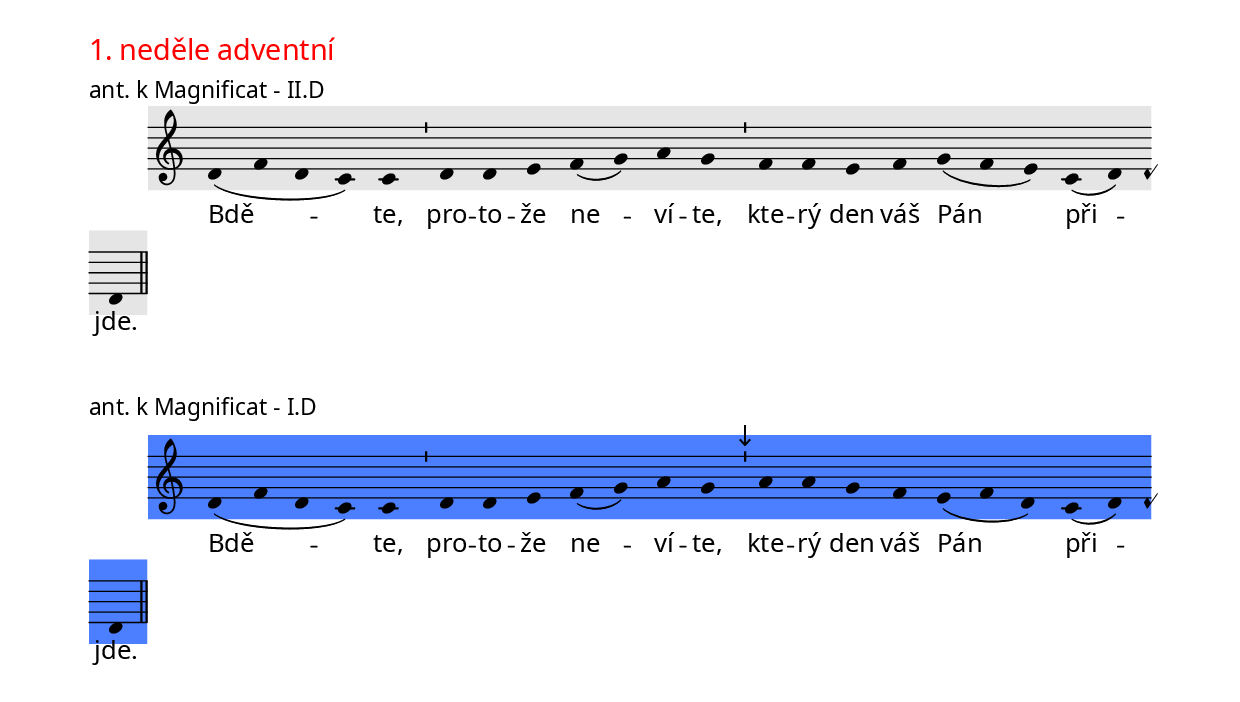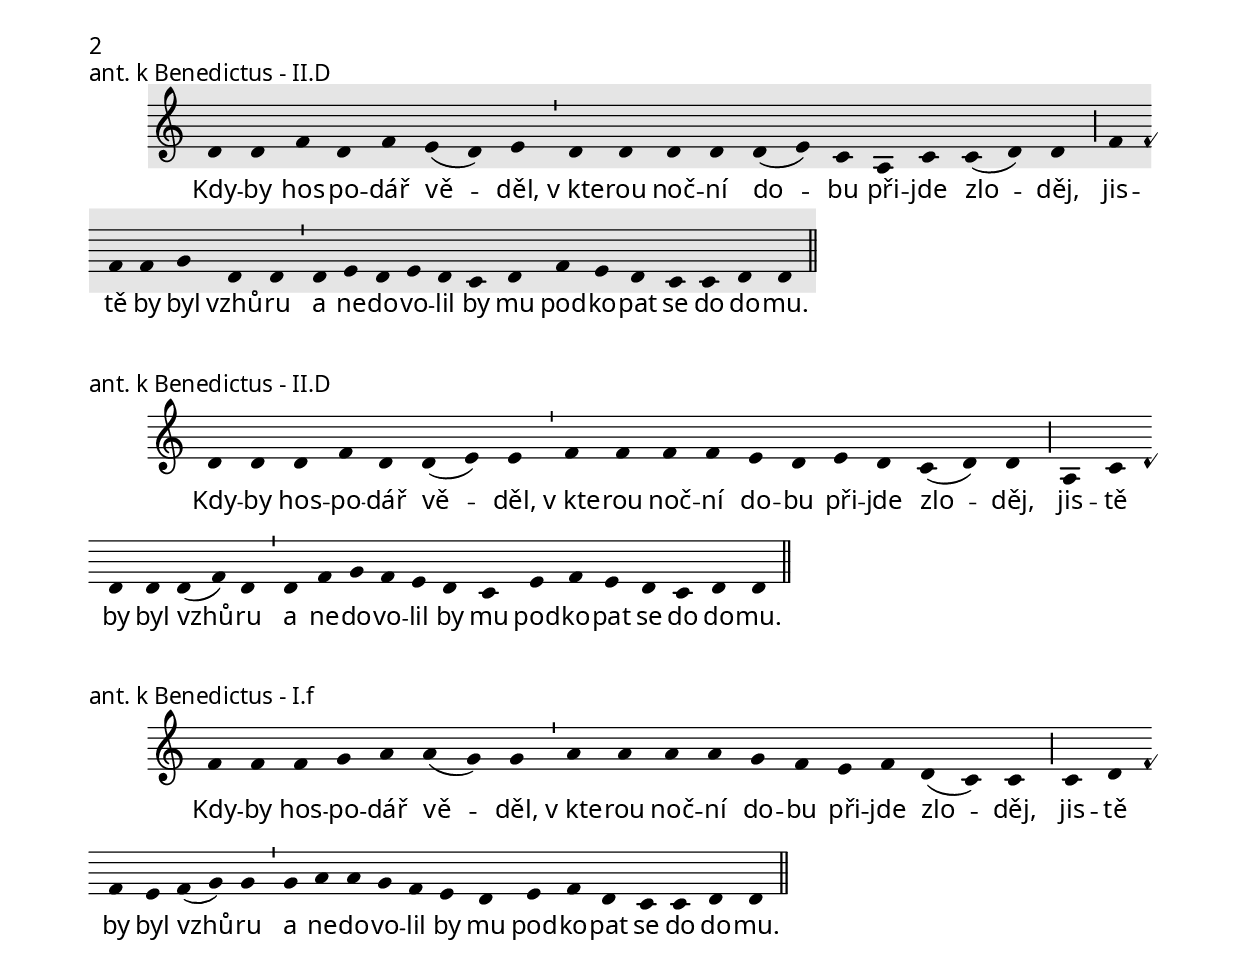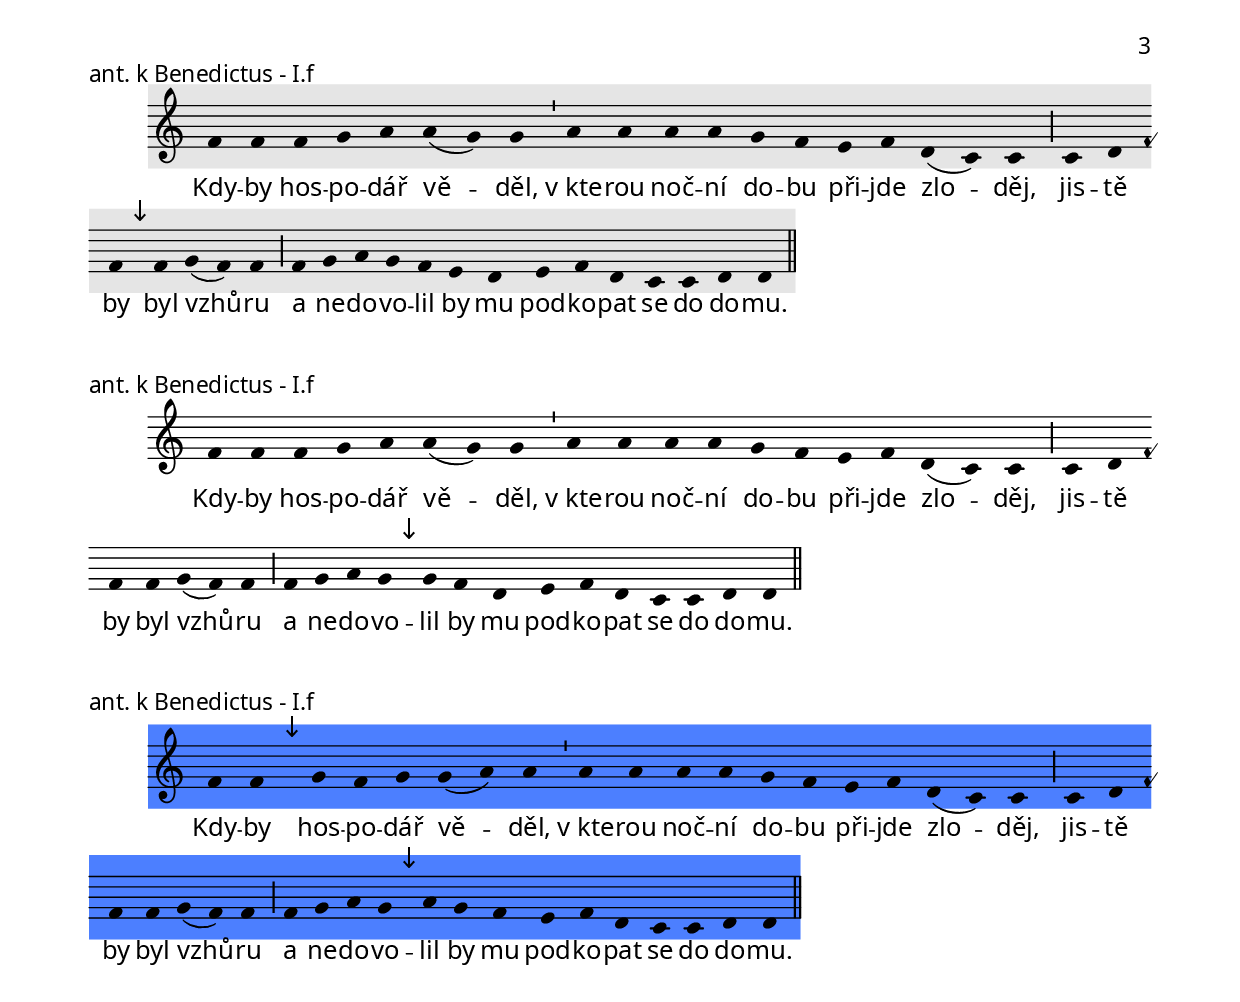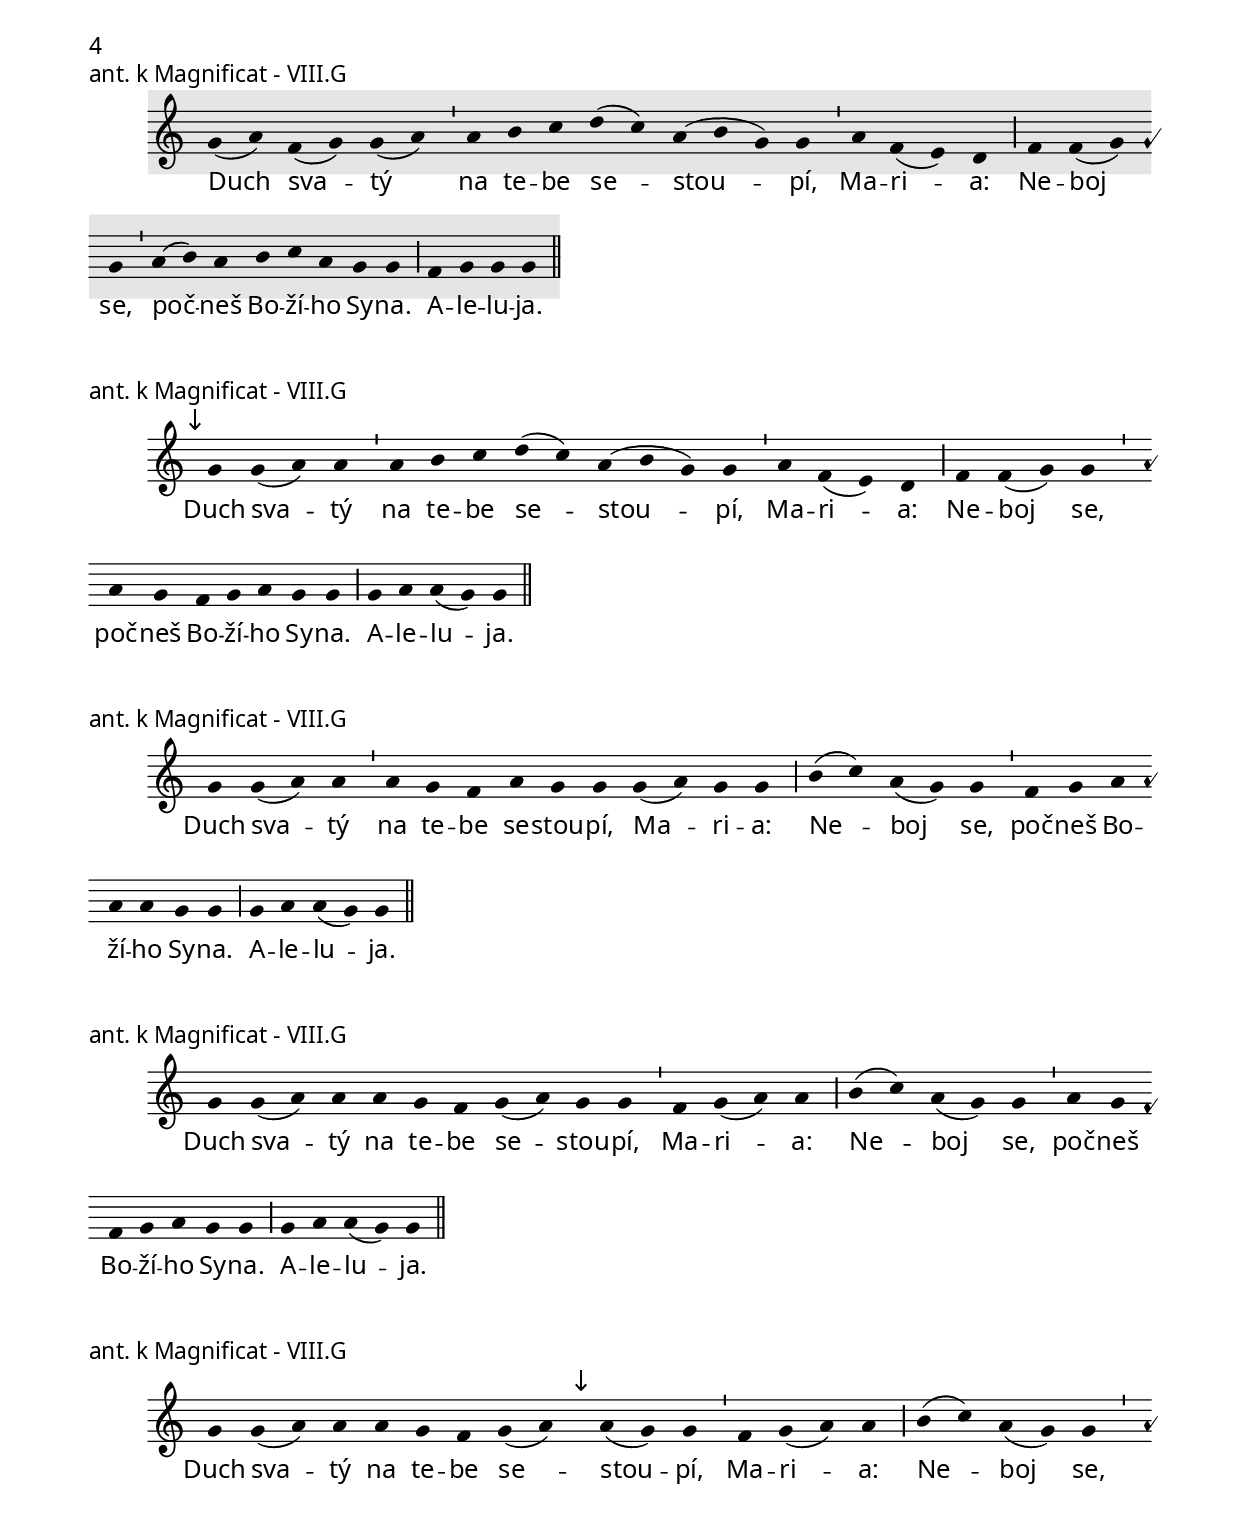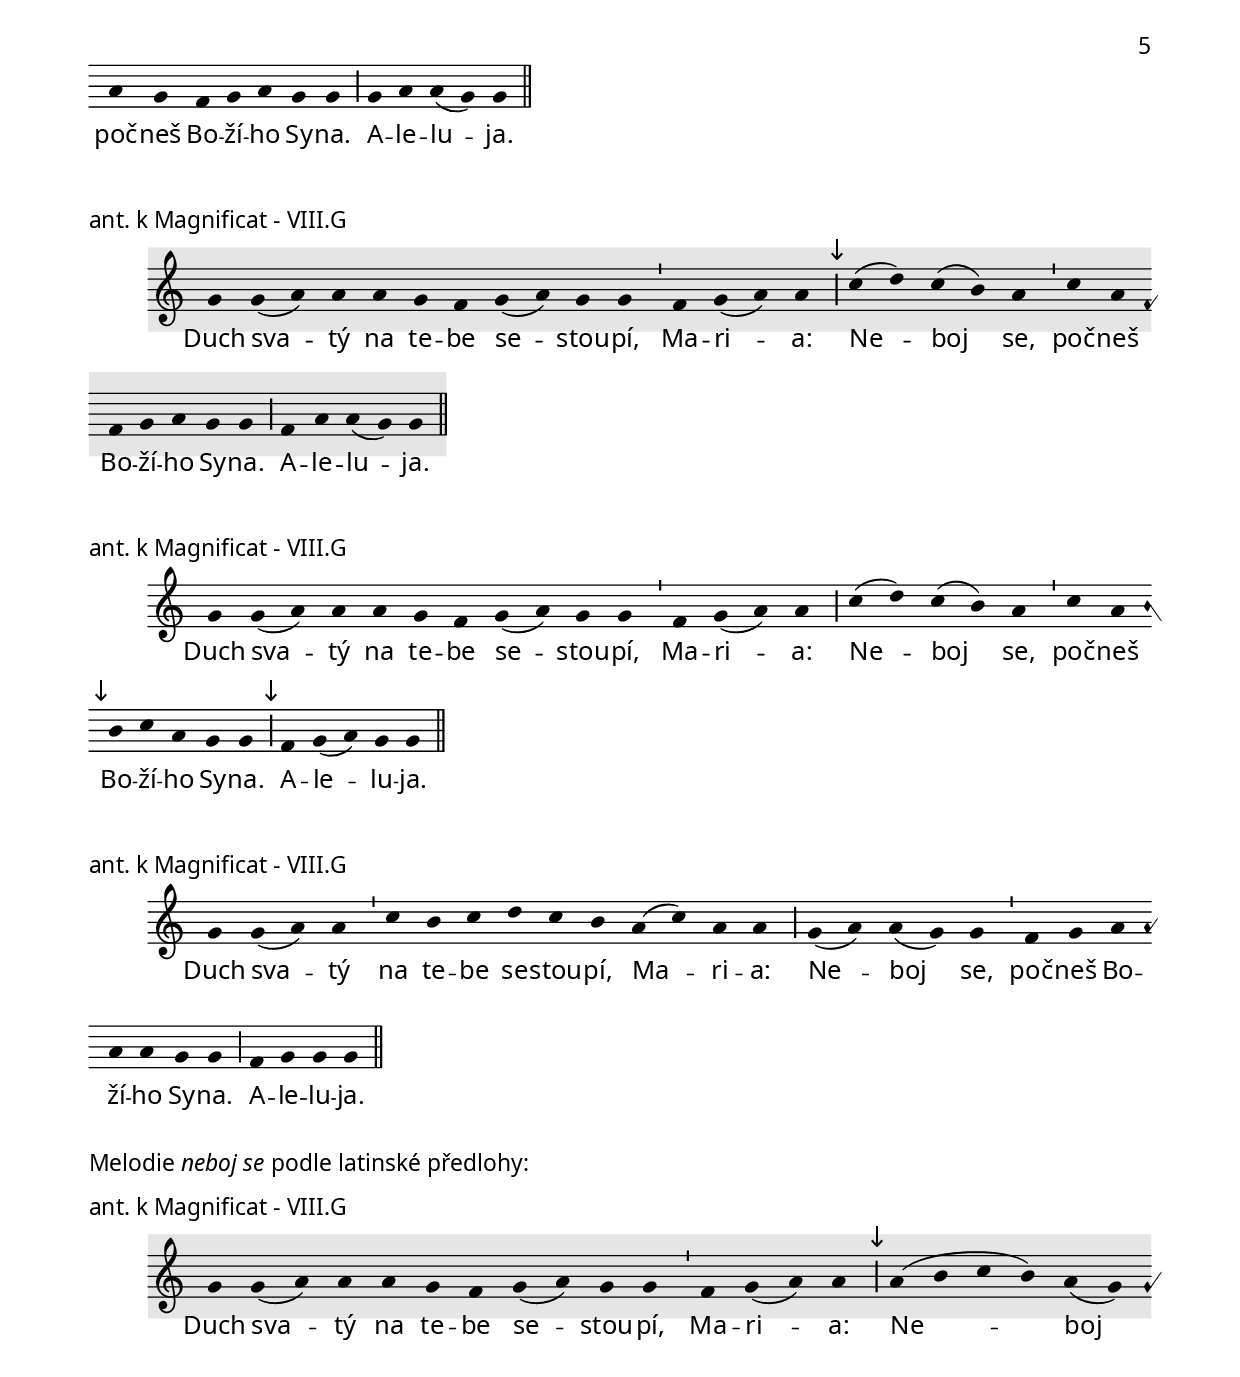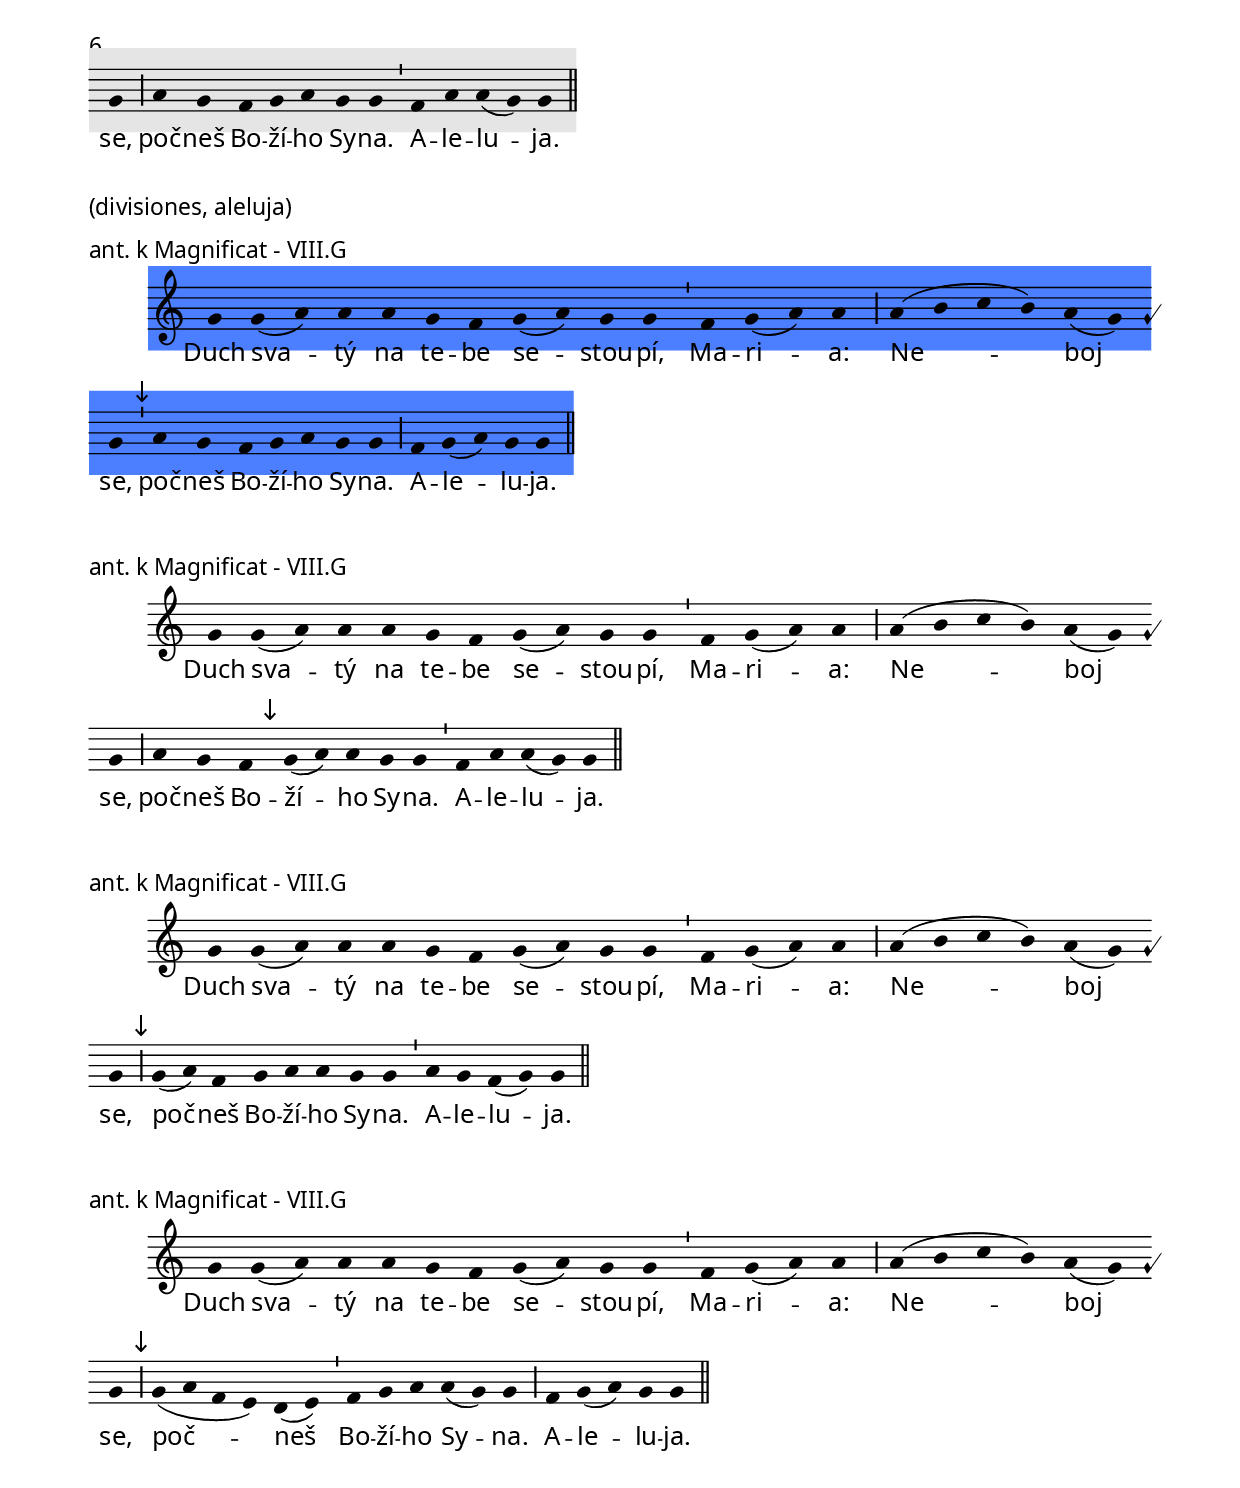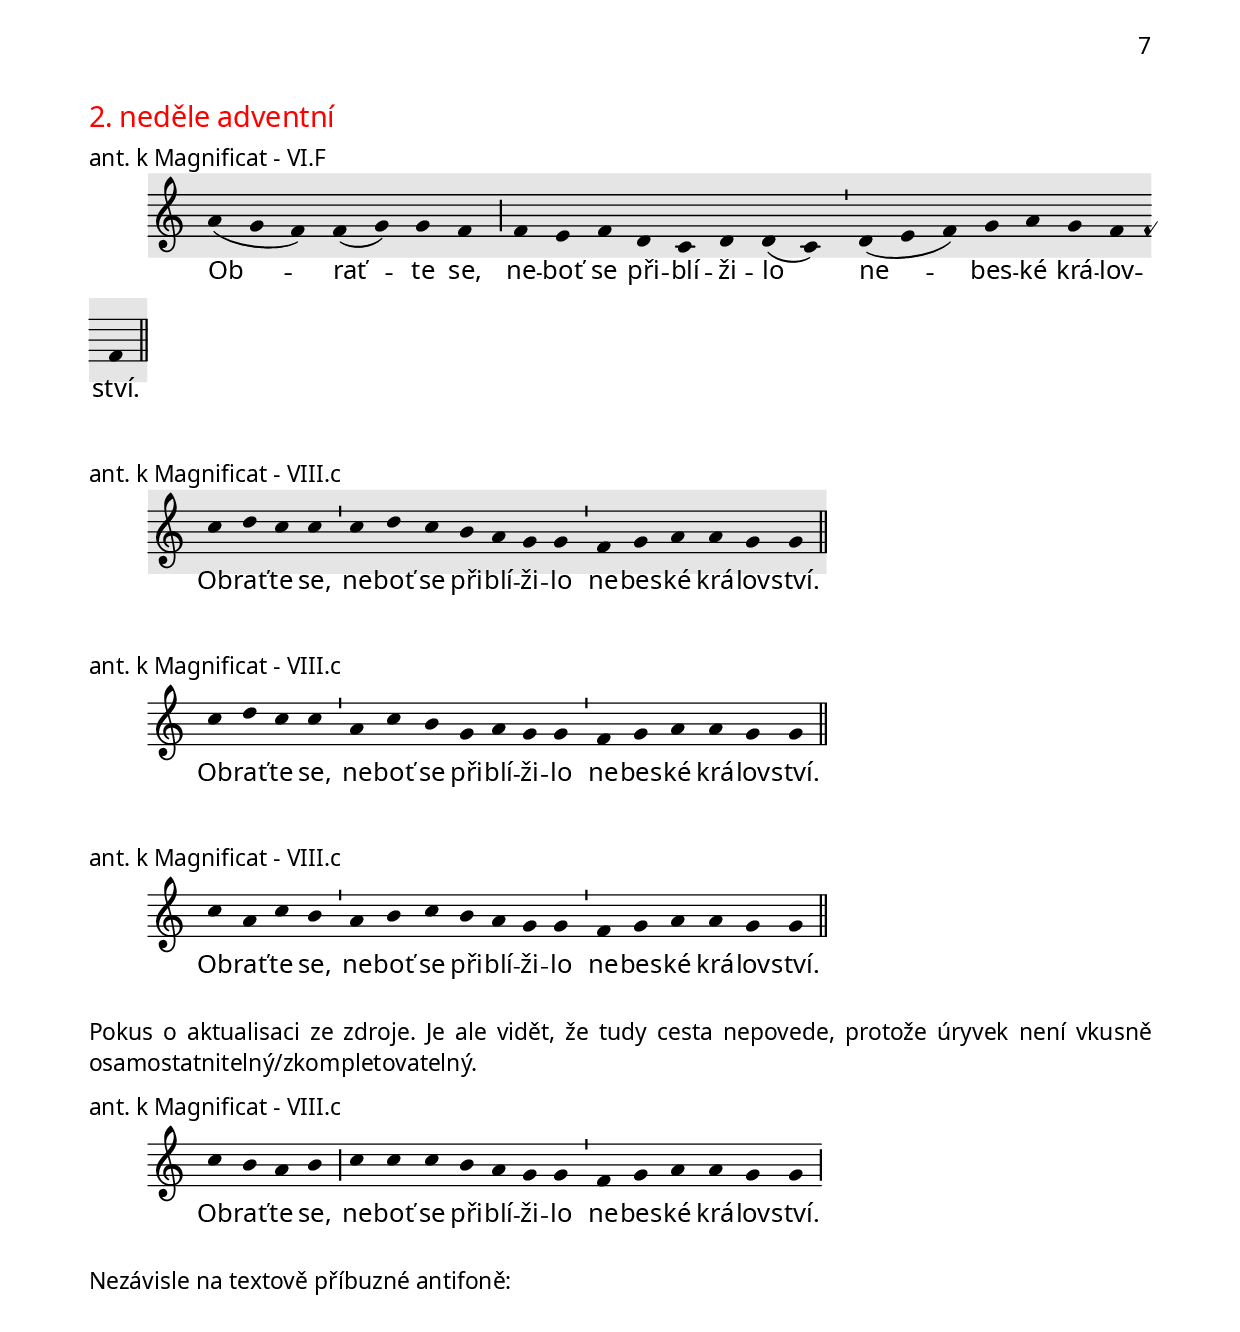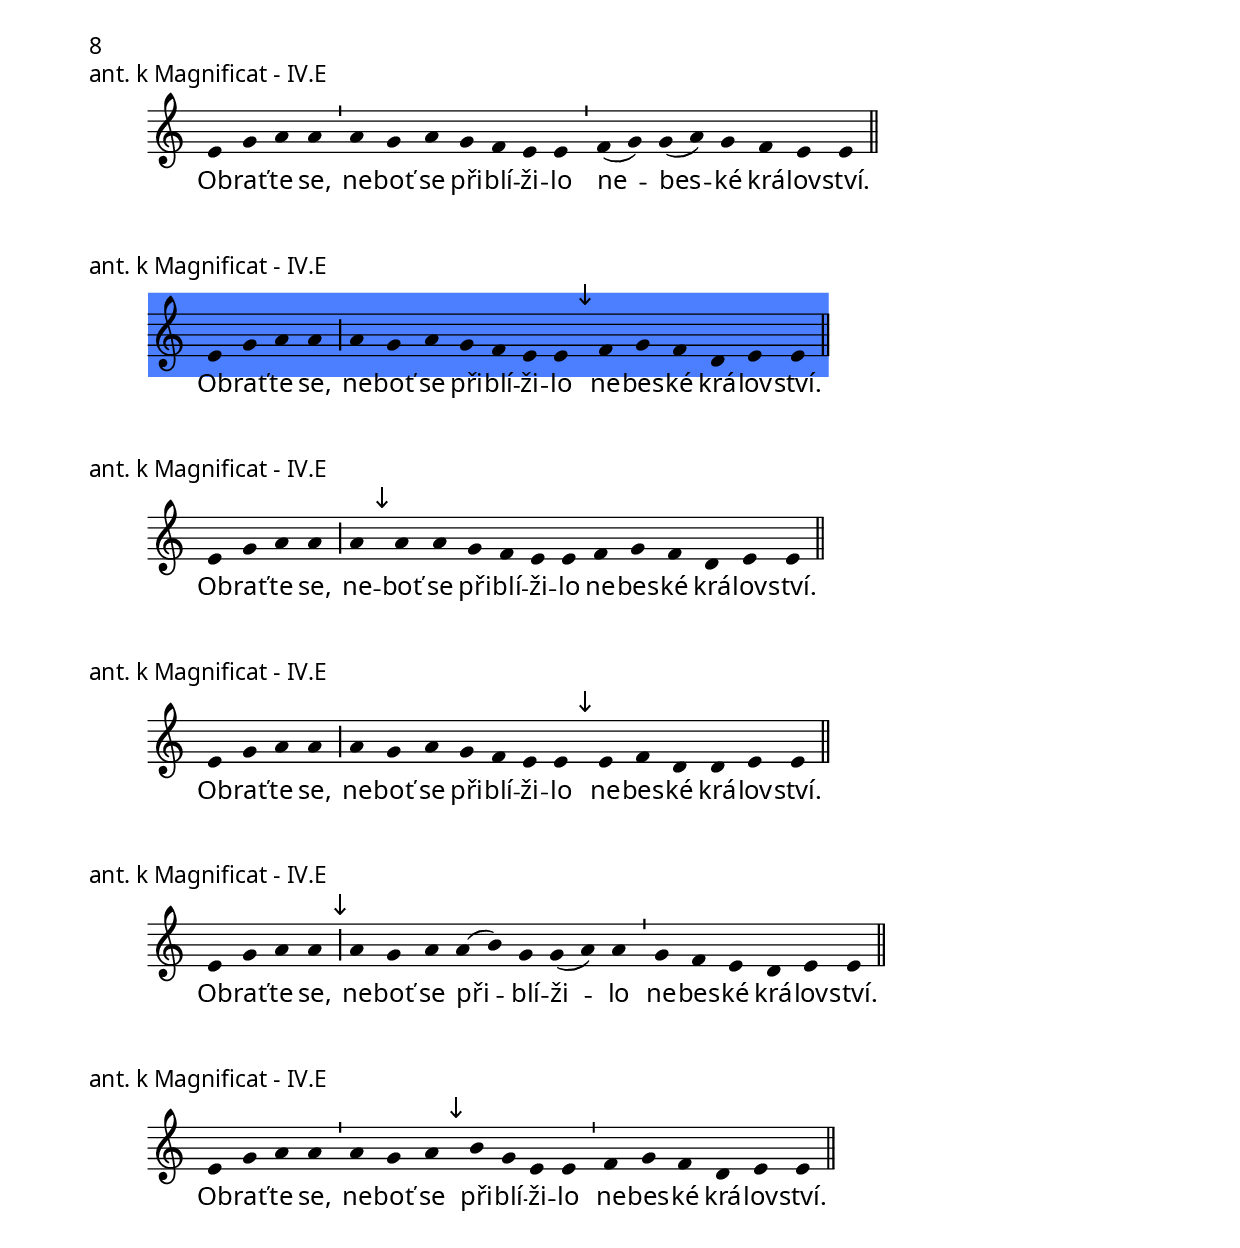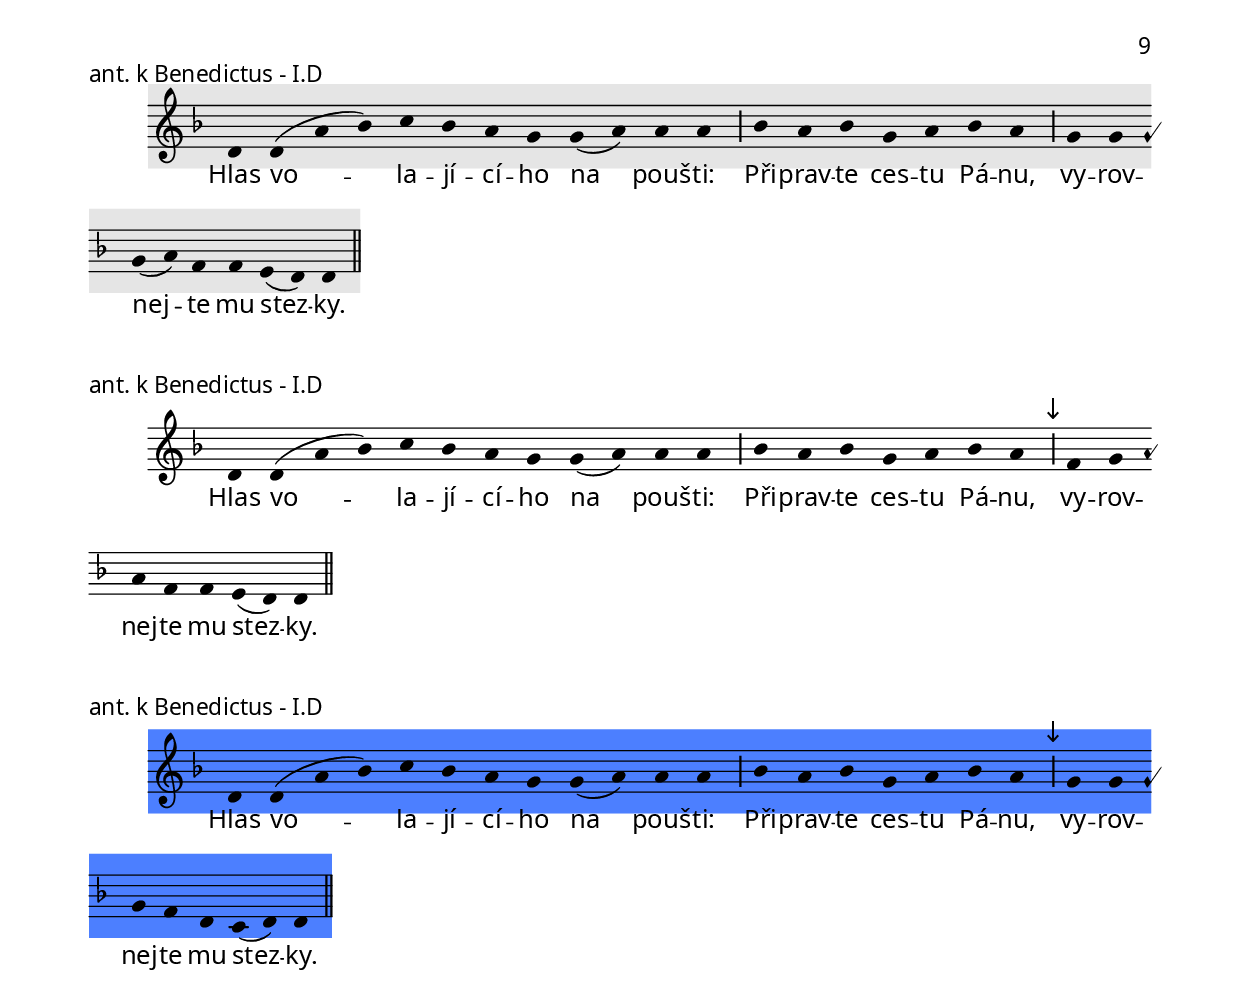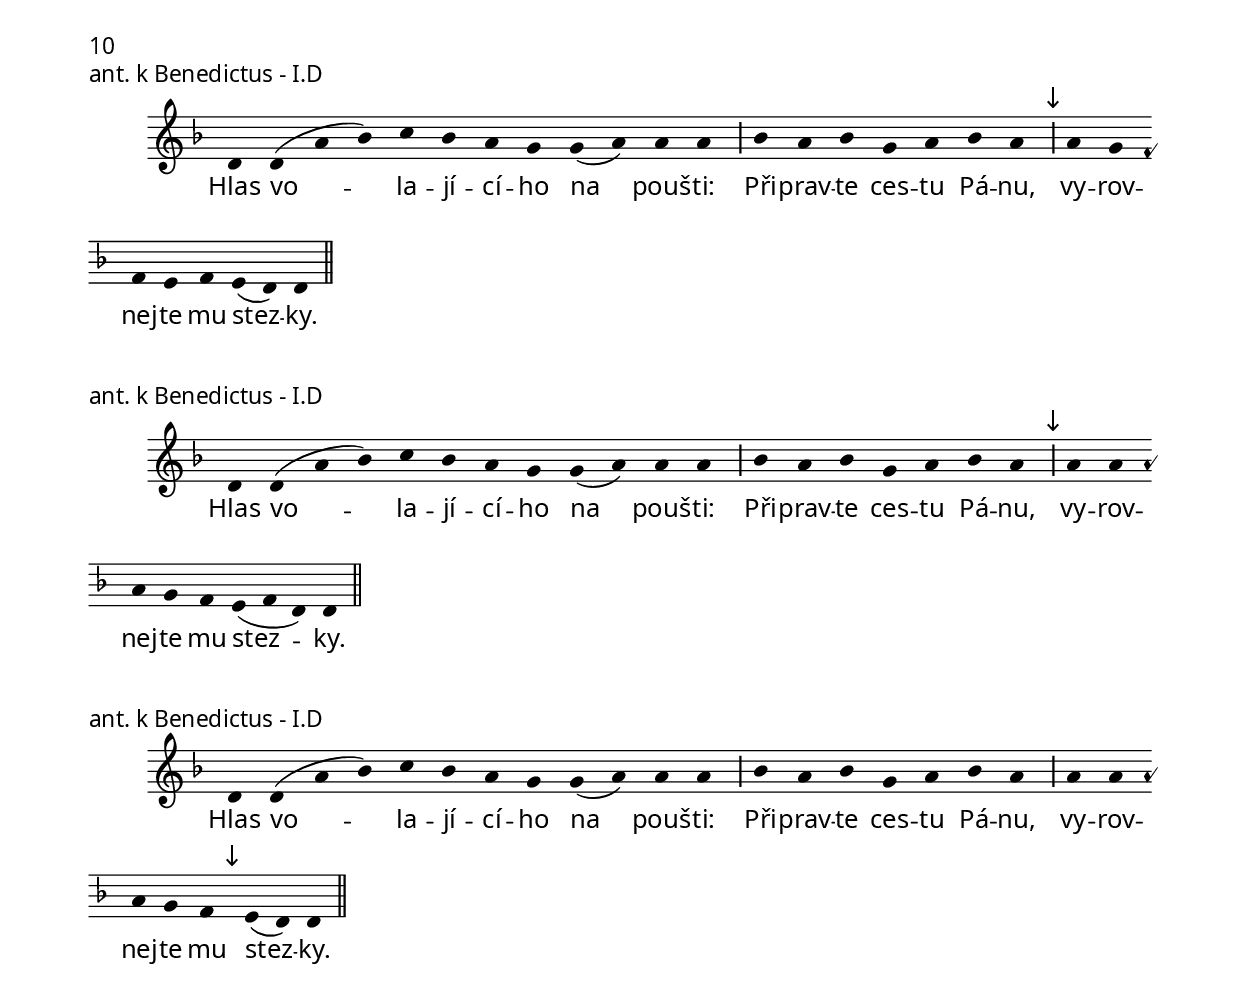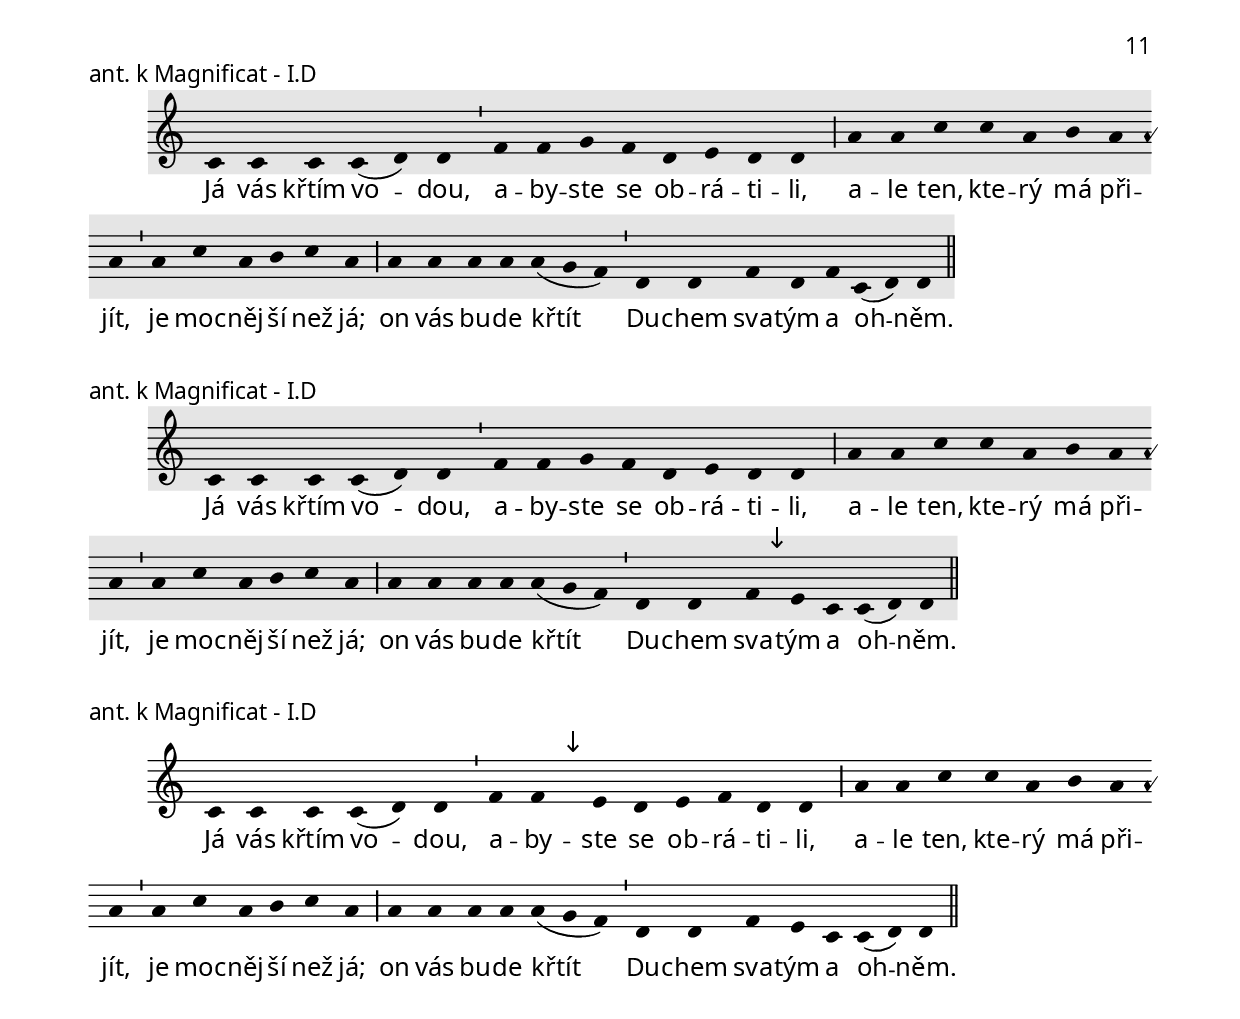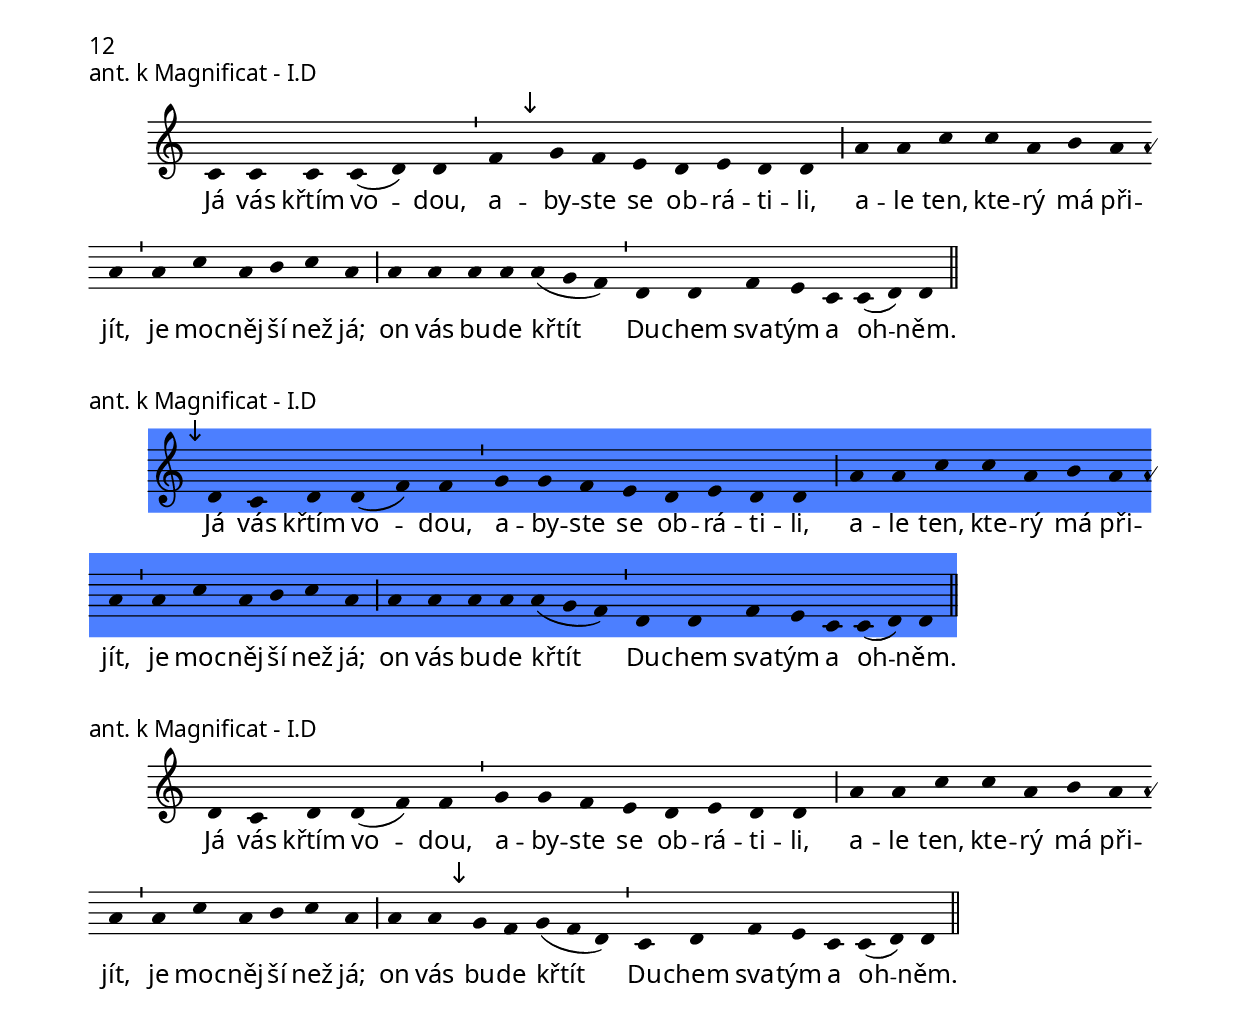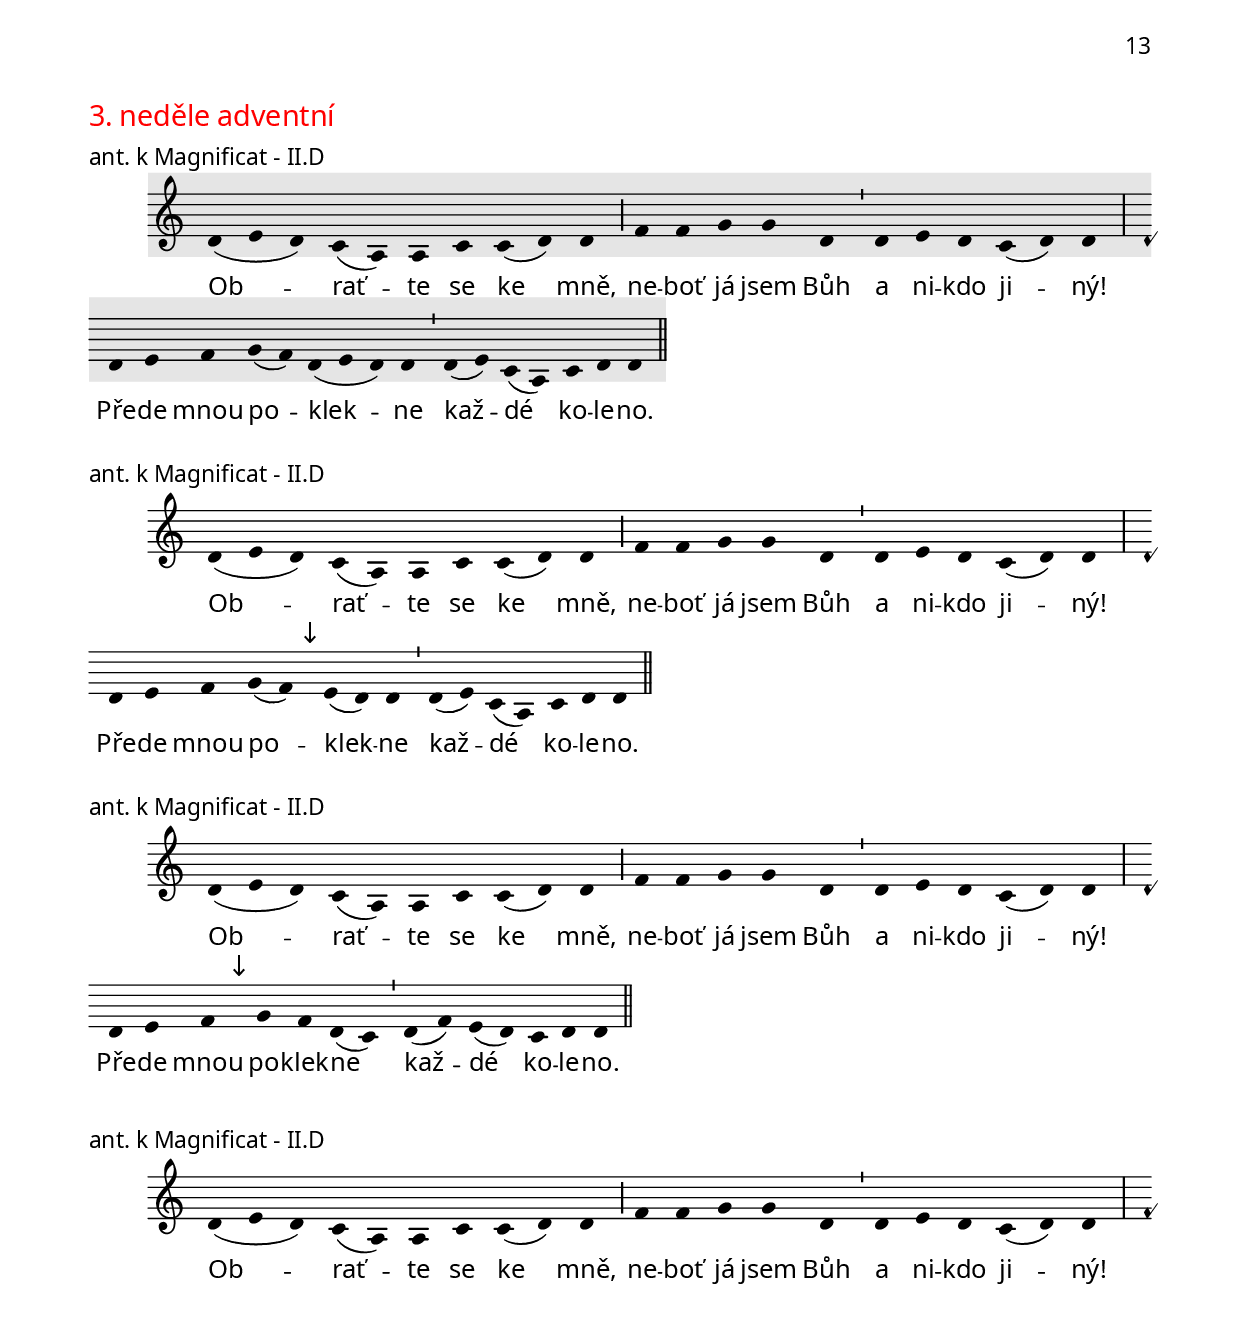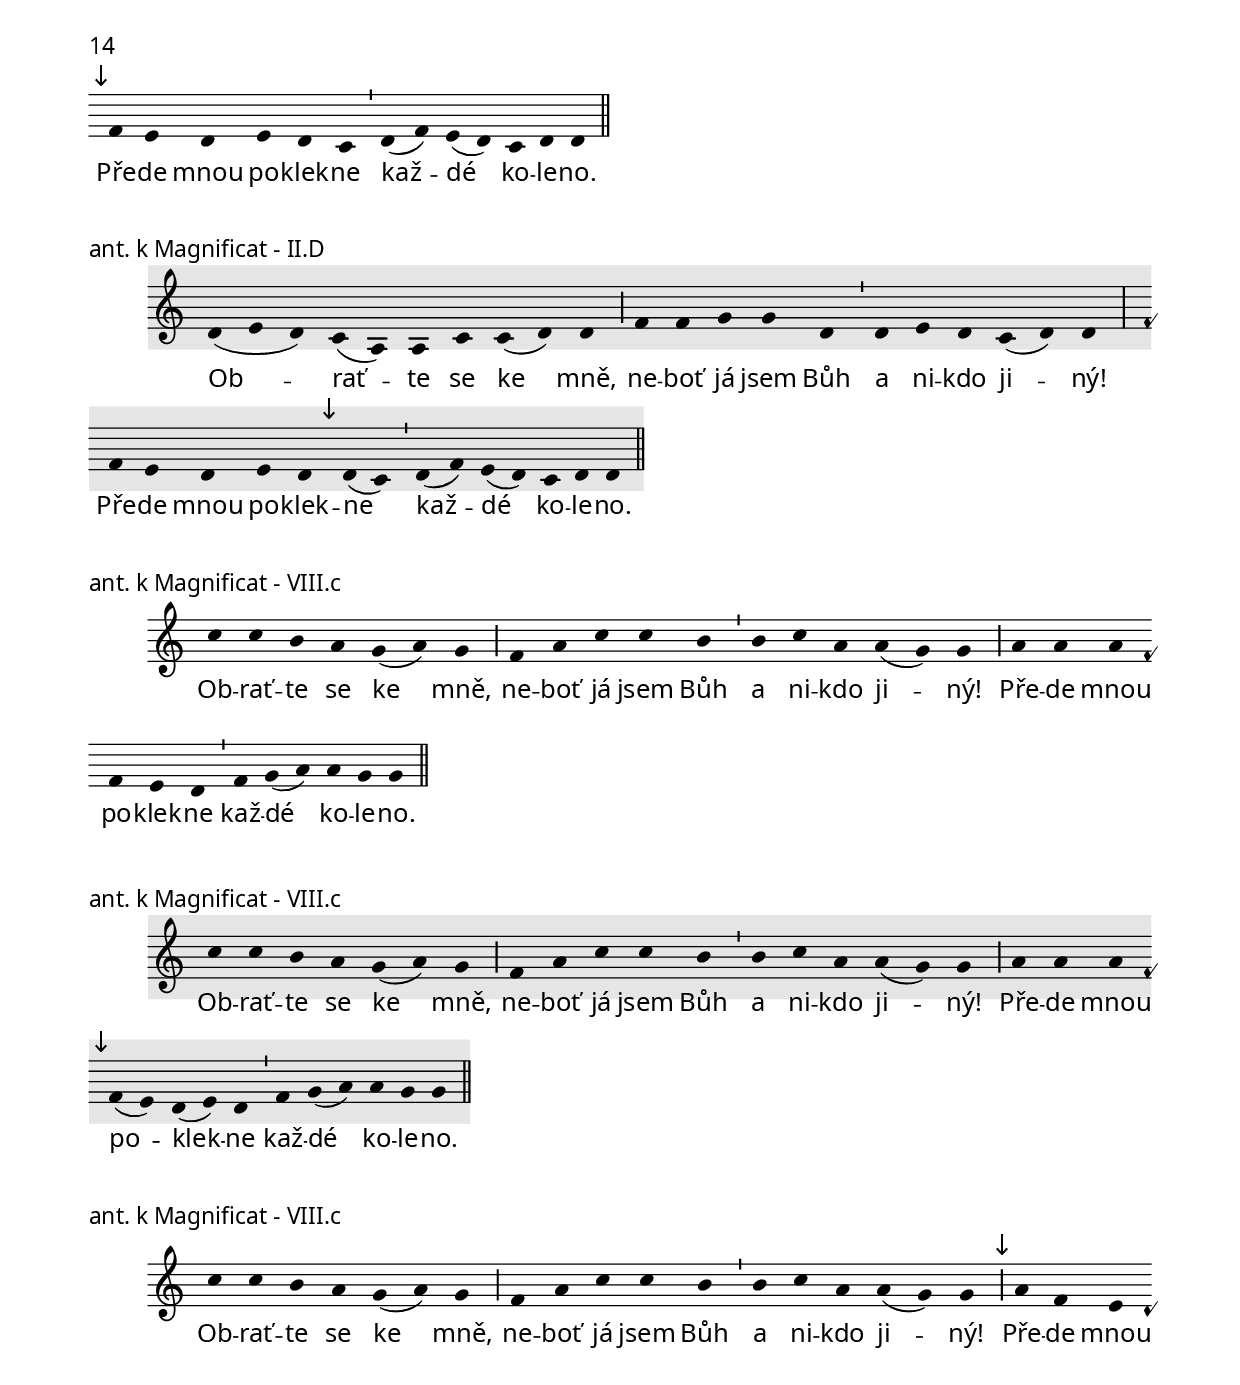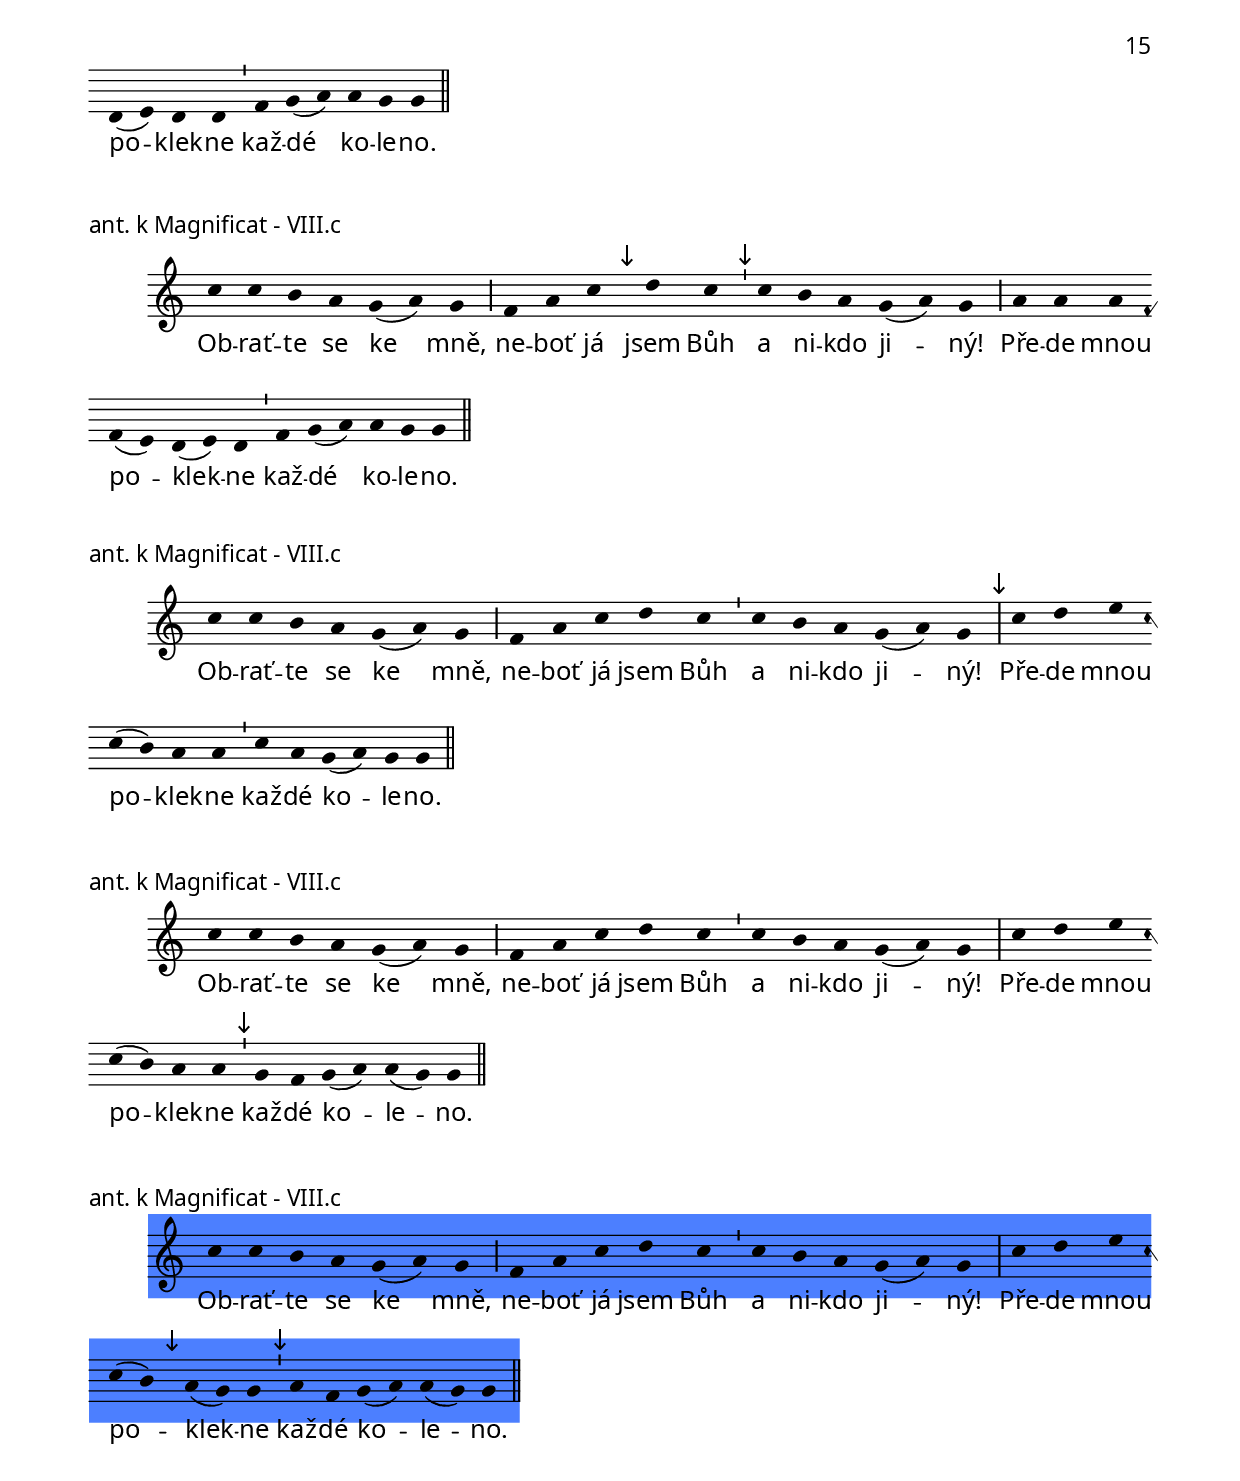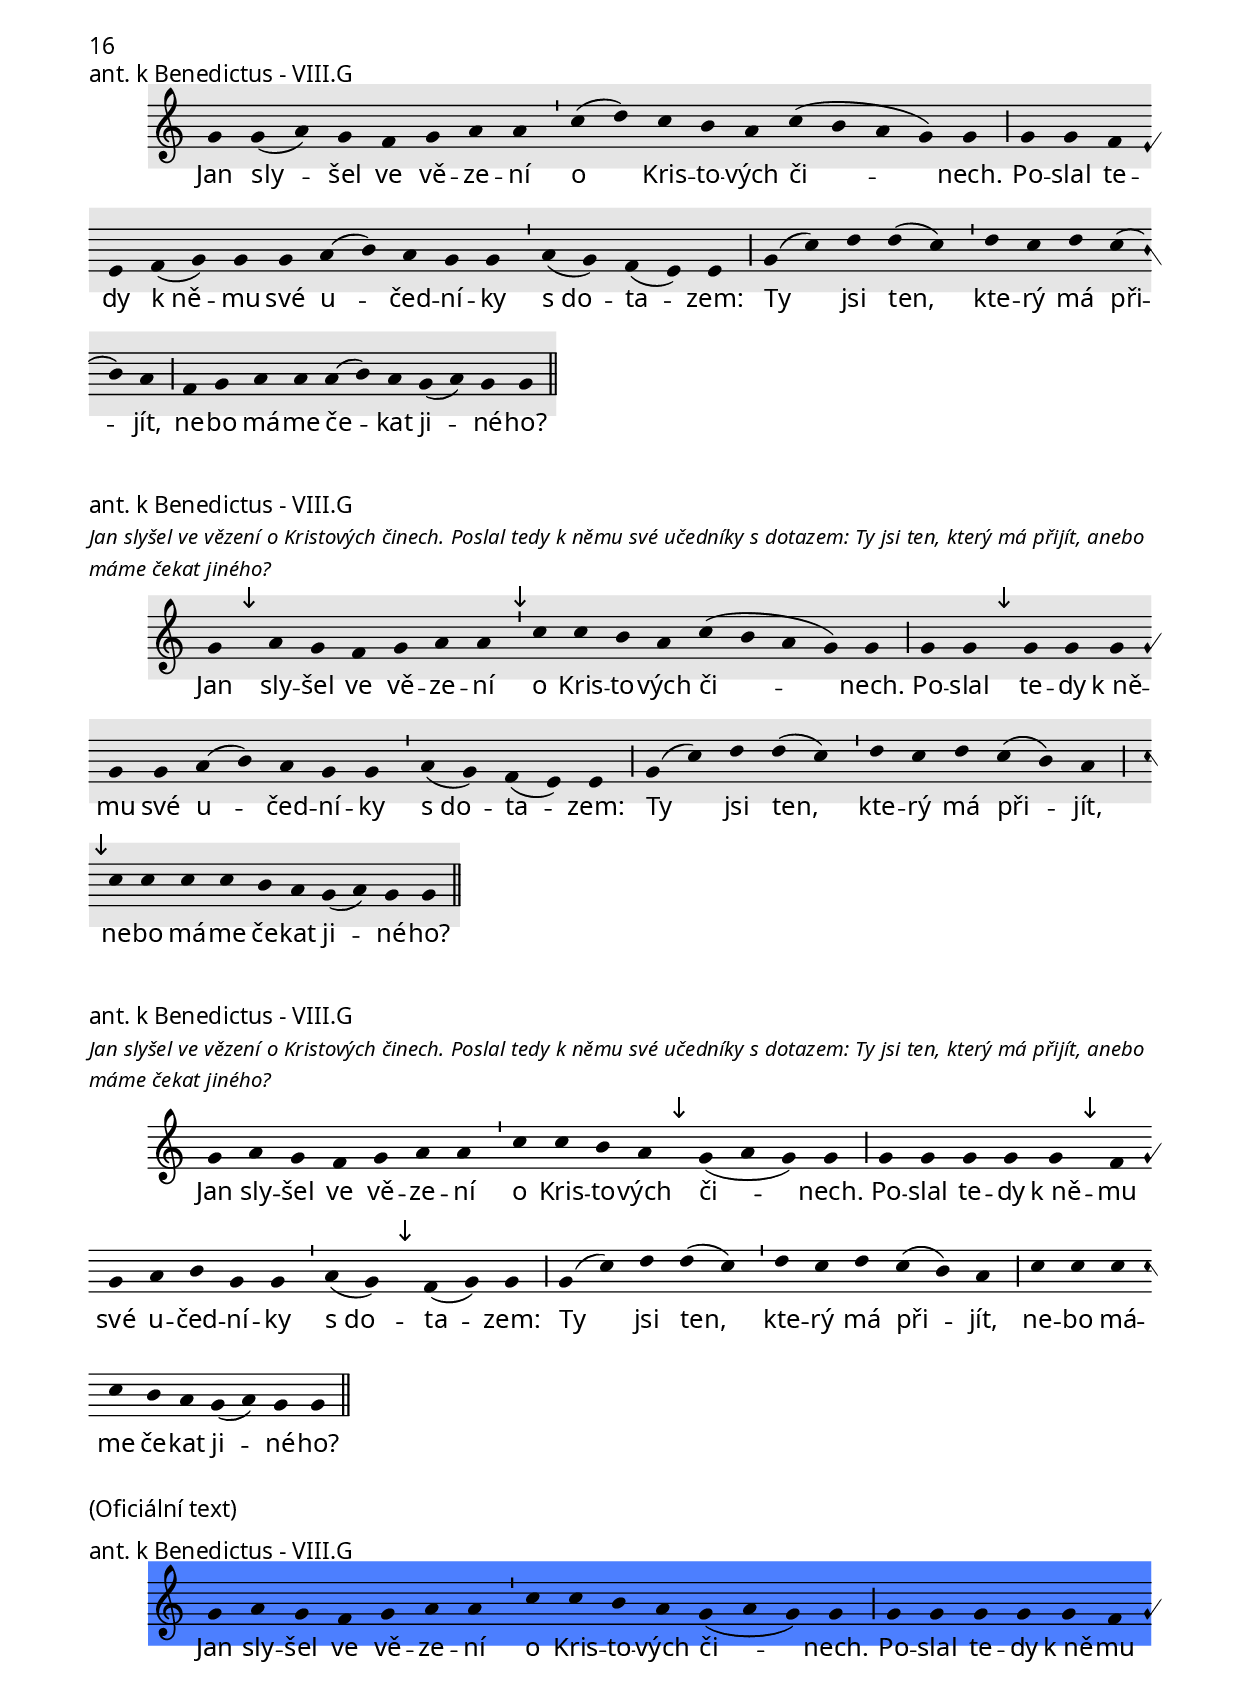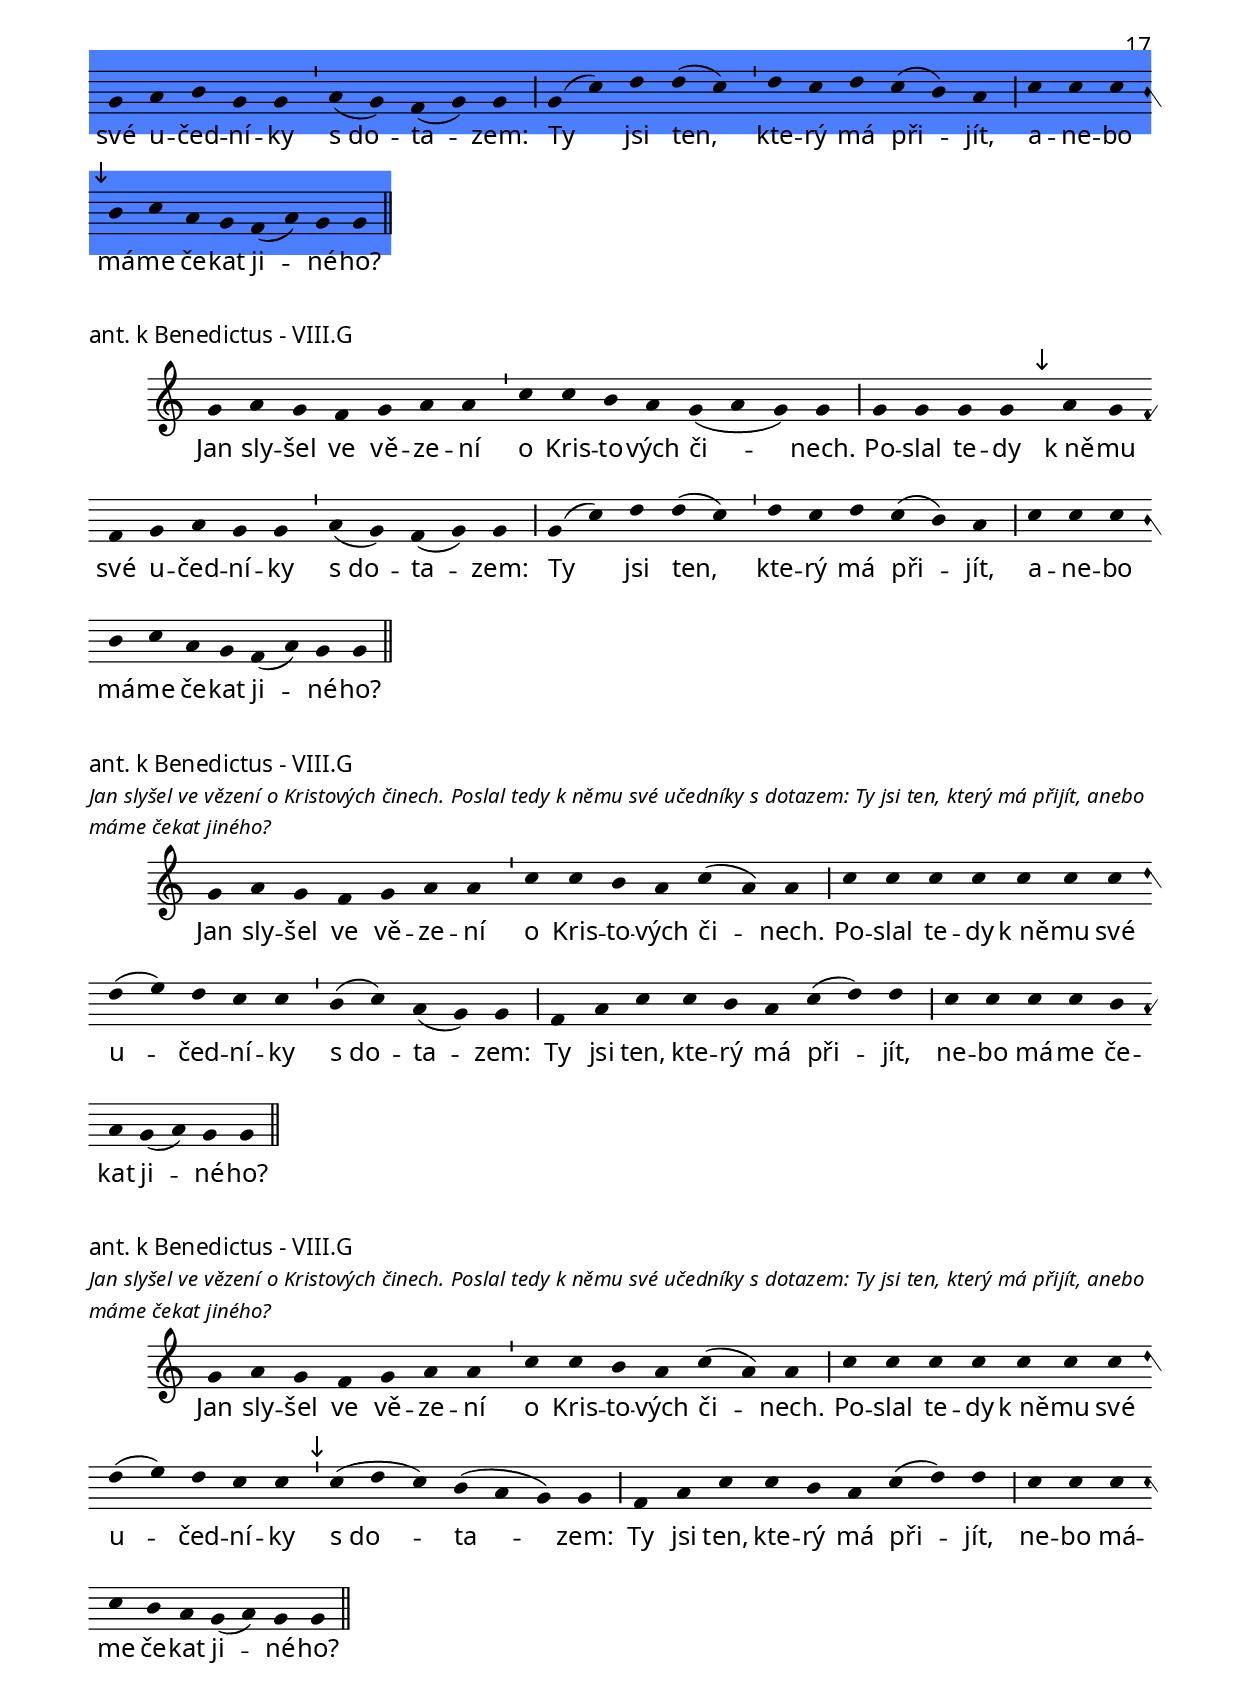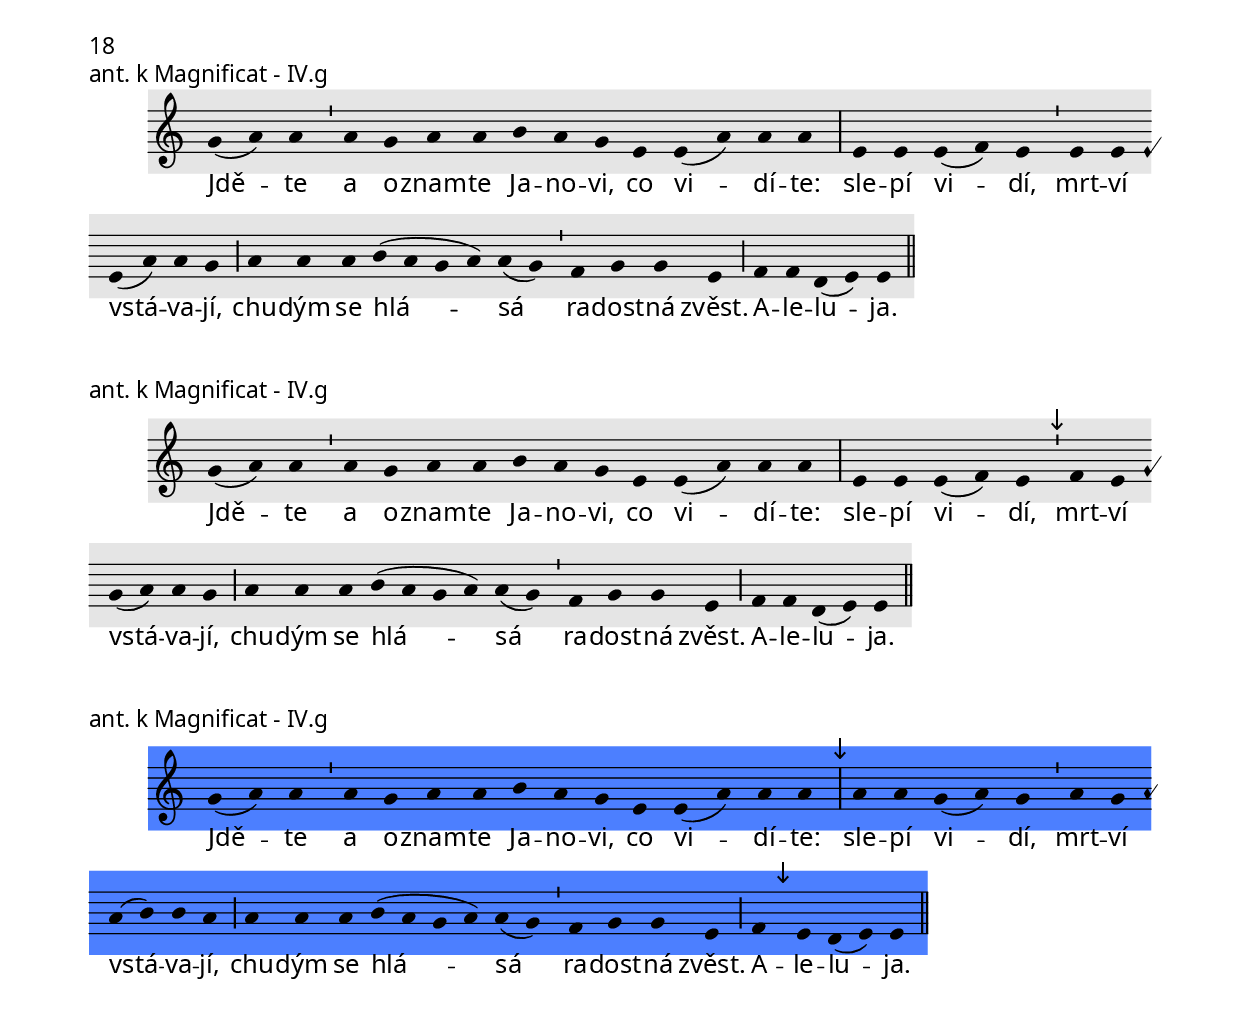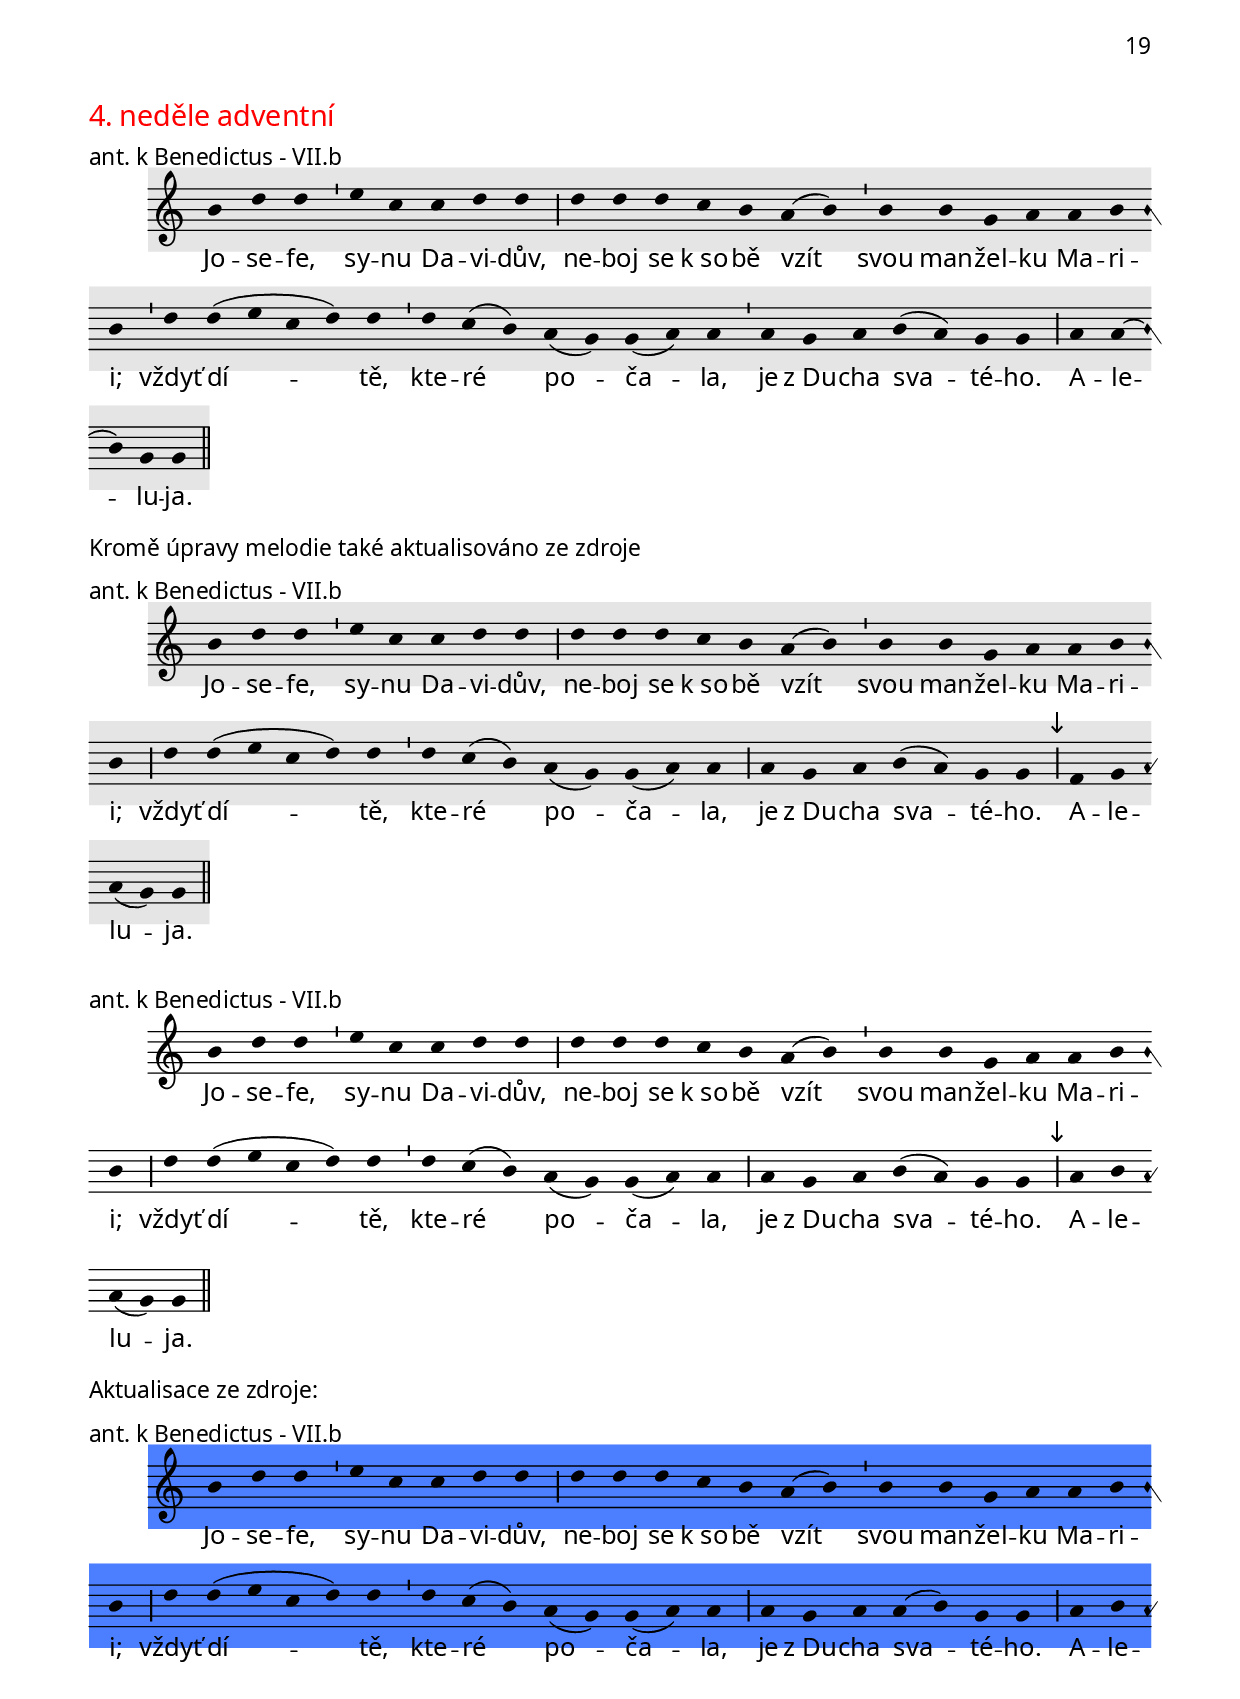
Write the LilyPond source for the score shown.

\include "../spolecne.ly"

\markup {\nadpisDen {1. neděle adventní}}

\score {
  \relative c' {
    \zvyraznovacSedy
    \choralniRezim
    d4( f d c) c \barMin
    d d e f( g) a g \barMin
    f f e f g( f e) c( d) d \barFinalis
  }
  \addlyrics {
    Bdě -- te,
    pro -- to -- že ne -- ví -- te,
    kte -- rý den váš Pán při -- jde.
  }
  \header {
    quid = "ant. k Magnificat"
    modus = "II"
    differentia = "D"
    psalmus = ""
    id = ""
    piece = \markup {\sestavTitulekBezZalmu}
  }
}

\score {
  \relative c' {
    \zvyraznovacModry
    \choralniRezim
    d4( f d c) c \barMin
    d d e f( g) a g \barMin
    \mark\sipka a a g f e( f d) c( d) d \barFinalis
  }
  \addlyrics {
    Bdě -- te,
    pro -- to -- že ne -- ví -- te,
    kte -- rý den váš Pán při -- jde.
  }
  \header {
    quid = "ant. k Magnificat"
    modus = "I"
    differentia = "D"
    psalmus = ""
    id = "imag1"
    piece = \markup {\sestavTitulekBezZalmu}
  }
}

\pageBreak

\score {
  \relative c' {
    \zvyraznovacSedy
    \choralniRezim
    d d f d f e( d) e \barMin
    d d d d d( e) c a c c( d) d \barMaior
    f f f g d d \barMin
    d e d e d c d f e d c c d d \barFinalis
  }
  \addlyrics {
    Kdy -- by hos -- po -- dář vě -- děl,
    v_kte -- rou noč -- ní do -- bu při -- jde zlo -- děj,
    jis -- tě by byl vzhů -- ru
    a ne -- do -- vo -- lil by mu
    pod -- ko -- pat se do do -- mu.
  }
  \header {
    quid = "ant. k Benedictus"
    modus = "II"
    differentia = "D"
    psalmus = ""
    placet = "není úplně zlá, ale patrně půjde lépe"
    id = "iben"
    piece = \markup {\sestavTitulekBezZalmu}
  }
}

\score {
  \relative c' {
    \choralniRezim
    d d d f d d( e) e \barMin
    f f f f e d e d c( d) d \barMaior
    a c d d d( f) d \barMin
    d f g f e d c e f e d c d d \barFinalis
  }
  \addlyrics {
    Kdy -- by hos -- po -- dář vě -- děl,
    v_kte -- rou noč -- ní do -- bu při -- jde zlo -- děj,
    jis -- tě by byl vzhů -- ru
    a ne -- do -- vo -- lil by mu
    pod -- ko -- pat se do do -- mu.
  }
  \header {
    quid = "ant. k Benedictus"
    modus = "II"
    differentia = "D"
    psalmus = ""
    id = "iben"
    piece = \markup {\sestavTitulekBezZalmu}
  }
}

\score {
  \relative c' {
    \choralniRezim
    f4 f f g a a( g) g \barMin
    a a a a g f e f d( c) c \barMaior
    c d f e f( g) g \barMin
    g a a g f e d e f d c c d d \barFinalis
  }
  \addlyrics {
    Kdy -- by hos -- po -- dář vě -- děl,
    v_kte -- rou noč -- ní do -- bu při -- jde zlo -- děj,
    jis -- tě by byl vzhů -- ru
    a ne -- do -- vo -- lil by mu pod -- ko -- pat se do do -- mu.
  }
  \header {
    quid = "ant. k Benedictus"
    modus = "I"
    differentia = "f"
    psalmus = ""
    id = "iben"
    piece = \markup {\sestavTitulekBezZalmu}
  }
}

\score {
  \relative c' {
    \zvyraznovacSedy
    \choralniRezim
    f4 f f g a a( g) g \barMin
    a a a a g f e f d( c) c \barMaior
    c d f \mark\sipka f g( f) f \barMaior
    f g a g f e d e f d c c d d \barFinalis
  }
  \addlyrics {
    Kdy -- by hos -- po -- dář vě -- děl,
    v_kte -- rou noč -- ní do -- bu při -- jde zlo -- děj,
    jis -- tě by byl vzhů -- ru
    a ne -- do -- vo -- lil by mu pod -- ko -- pat se do do -- mu.
  }
  \header {
    quid = "ant. k Benedictus"
    modus = "I"
    differentia = "f"
    psalmus = ""
    id = "iben"
    piece = \markup {\sestavTitulekBezZalmu}
  }
}

\score {
  \relative c' {
    \choralniRezim
    f4 f f g a a( g) g \barMin
    a a a a g f e f d( c) c \barMaior
    c d f f g( f) f \barMaior
    f g a g \mark\sipka g f d e f d c c d d \barFinalis
  }
  \addlyrics {
    Kdy -- by hos -- po -- dář vě -- děl,
    v_kte -- rou noč -- ní do -- bu při -- jde zlo -- děj,
    jis -- tě by byl vzhů -- ru
    a ne -- do -- vo -- lil by mu pod -- ko -- pat se do do -- mu.
  }
  \header {
    quid = "ant. k Benedictus"
    modus = "I"
    differentia = "f"
    psalmus = ""
    id = "iben"
    piece = \markup {\sestavTitulekBezZalmu}
  }
}

\score {
  \relative c' {
    \zvyraznovacModry
    \choralniRezim
    f4 f \mark\sipka g f g g( a) a \barMin
    a a a a g f e f d( c) c \barMaior
    c d f f g( f) f \barMaior
    f g a g \mark\sipka a g f e f d c c d d \barFinalis
  }
  \addlyrics {
    Kdy -- by hos -- po -- dář vě -- děl,
    v_kte -- rou noč -- ní do -- bu při -- jde zlo -- děj,
    jis -- tě by byl vzhů -- ru
    a ne -- do -- vo -- lil by mu pod -- ko -- pat se do do -- mu.
  }
  \header {
    quid = "ant. k Benedictus"
    modus = "I"
    differentia = "f"
    psalmus = ""
    id = "iben"
    piece = \markup {\sestavTitulekBezZalmu}
  }
}

\pageBreak

\score {
  \relative c'' {
    \zvyraznovacSedy
    \choralniRezim
    g4( a) f( g) g( a) \barMin
    a b c d( c) a( b g) g \barMin a f( e) d \barMaior
    f f( g) g \barMin
    a( b) a b c a g g \barMaior
    f g g g \barFinalis
  }
  \addlyrics {
    Duch sva -- tý
    na te -- be se -- stou -- pí, Ma -- ri -- a:
    Ne -- boj se,
    poč -- neš Bo -- ží -- ho Sy -- na.
    A -- le -- lu -- ja.
  }
  \header {
    quid = "ant. k Magnificat"
    modus = "VIII"
    differentia = "G"
    psalmus = ""
    placet = "lépe"
    id = "imag2"
    piece = \markup {\sestavTitulekBezZalmu}
  }
}

\score {
  \relative c'' {
    \choralniRezim
    \mark\sipka g4 g( a) a \barMin
    a b c d( c) a( b g) g \barMin a f( e) d \barMaior
    f f( g) g \barMin
    a g f g a g g \barMaior
    g a a( g) g \barFinalis
  }
  \addlyrics {
    Duch sva -- tý
    na te -- be se -- stou -- pí, Ma -- ri -- a:
    Ne -- boj se,
    poč -- neš Bo -- ží -- ho Sy -- na.
    A -- le -- lu -- ja.
  }
  \header {
    quid = "ant. k Magnificat"
    modus = "VIII"
    differentia = "G"
    psalmus = ""
    id = "imag2"
    piece = \markup {\sestavTitulekBezZalmu}
  }
}

\score {
  \relative c'' {
    \choralniRezim
    g4 g( a) a \barMin
    a g f a g g g( a) g g \barMaior
    b( c) a( g) g \barMin
    f g a a a g g \barMaior
    g a a( g) g \barFinalis
  }
  \addlyrics {
    Duch sva -- tý
    na te -- be se -- stou -- pí, Ma -- ri -- a:
    Ne -- boj se,
    poč -- neš Bo -- ží -- ho Sy -- na.
    A -- le -- lu -- ja.
  }
  \header {
    quid = "ant. k Magnificat"
    modus = "VIII"
    differentia = "G"
    psalmus = ""
    id = "imag2"
    piece = \markup {\sestavTitulekBezZalmu}
  }
}

\score {
  \relative c'' {
    \choralniRezim
    g4 g( a) a a g f g( a) g g \barMin
    f g( a) a \barMaior
    b( c) a( g) g \barMin
    a g f g a g g \barMaior
    g a a( g) g \barFinalis
  }
  \addlyrics {
    Duch sva -- tý na te -- be se -- stou -- pí,
    Ma -- ri -- a:
    Ne -- boj se,
    poč -- neš Bo -- ží -- ho Sy -- na.
    A -- le -- lu -- ja.
  }
  \header {
    quid = "ant. k Magnificat"
    modus = "VIII"
    differentia = "G"
    psalmus = ""
    id = "imag2"
    piece = \markup {\sestavTitulekBezZalmu}
  }
}

\score {
  \relative c'' {
    \choralniRezim
    g4 g( a) a a g f g( a) \mark\sipka a( g) g \barMin
    f g( a) a \barMaior
    b( c) a( g) g \barMin
    a g f g a g g \barMaior
    g a a( g) g \barFinalis
  }
  \addlyrics {
    Duch sva -- tý na te -- be se -- stou -- pí,
    Ma -- ri -- a:
    Ne -- boj se,
    poč -- neš Bo -- ží -- ho Sy -- na.
    A -- le -- lu -- ja.
  }
  \header {
    quid = "ant. k Magnificat"
    modus = "VIII"
    differentia = "G"
    psalmus = ""
    id = "imag2"
    piece = \markup {\sestavTitulekBezZalmu}
  }
}

\score {
  \relative c'' {
    \zvyraznovacSedy
    \choralniRezim
    g4 g( a) a a g f g( a) g g \barMin
    f g( a) a \barMaior
    \mark\sipka c( d) c( b) a \barMin
    c a f g a g g \barMaior
    f a a( g) g \barFinalis
  }
  \addlyrics {
    Duch sva -- tý na te -- be se -- stou -- pí,
    Ma -- ri -- a:
    Ne -- boj se,
    poč -- neš Bo -- ží -- ho Sy -- na.
    A -- le -- lu -- ja.
  }
  \header {
    quid = "ant. k Magnificat"
    modus = "VIII"
    differentia = "G"
    psalmus = ""
    placet = "melodie _Neboj se_ mi k textu nějak nesedí"
    id = "imag2"
    piece = \markup {\sestavTitulekBezZalmu}
  }
}

\score {
  \relative c'' {
    \choralniRezim
    g4 g( a) a a g f g( a) g g \barMin
    f g( a) a \barMaior
    c( d) c( b) a \barMin
    c a \mark\sipka b c a g g \barMaior
    \mark\sipka f g( a) g g \barFinalis
  }
  \addlyrics {
    Duch sva -- tý na te -- be se -- stou -- pí,
    Ma -- ri -- a:
    Ne -- boj se,
    poč -- neš Bo -- ží -- ho Sy -- na.
    A -- le -- lu -- ja.
  }
  \header {
    quid = "ant. k Magnificat"
    modus = "VIII"
    differentia = "G"
    psalmus = ""
    id = "imag2"
    piece = \markup {\sestavTitulekBezZalmu}
  }
}

\score {
  \relative c'' {
    \choralniRezim
    g4 g( a) a  \barMin
    c b c d c b a( c) a a \barMaior
    g( a) a( g) g \barMin
    f g a a a g g \barMaior
    f g g g \barFinalis
  }
  \addlyrics {
    Duch sva -- tý
    na te -- be se -- stou -- pí,
    Ma -- ri -- a:
    Ne -- boj se,
    poč -- neš Bo -- ží -- ho Sy -- na.
    A -- le -- lu -- ja.
  }
  \header {
    quid = "ant. k Magnificat"
    modus = "VIII"
    differentia = "G"
    psalmus = ""
    id = "imag2"
    piece = \markup {\sestavTitulekBezZalmu}
  }
}



\markup\justify{
  Melodie \italic{neboj se} podle latinské předlohy:
}

\score {
  \relative c'' {
    \zvyraznovacSedy
    \choralniRezim
    g4 g( a) a a g f g( a) g g \barMin
    f g( a) a \barMaior
    \mark\sipka a( b c b) a( g) g \barMaior
    a g f g a g g \barMin
    f a a( g) g \barFinalis
  }
  \addlyrics {
    Duch sva -- tý na te -- be se -- stou -- pí,
    Ma -- ri -- a:
    Ne -- boj se,
    poč -- neš Bo -- ží -- ho Sy -- na.
    A -- le -- lu -- ja.
  }
  \header {
    quid = "ant. k Magnificat"
    modus = "VIII"
    differentia = "G"
    psalmus = ""
    id = "imag2"
    piece = \markup {\sestavTitulekBezZalmu}
  }
}

\markup{
  (divisiones, aleluja)
}
\score {
  \relative c'' {
    \zvyraznovacModry
    \choralniRezim
    g4 g( a) a a g f g( a) g g \barMin
    f g( a) a \barMaior
    a( b c b) a( g) g \mark\sipka \barMin
    a g f g a g g \barMaior
    f g( a) g g \barFinalis
  }
  \addlyrics {
    Duch sva -- tý na te -- be se -- stou -- pí,
    Ma -- ri -- a:
    Ne -- boj se,
    poč -- neš Bo -- ží -- ho Sy -- na.
    A -- le -- lu -- ja.
  }
  \header {
    quid = "ant. k Magnificat"
    modus = "VIII"
    differentia = "G"
    psalmus = ""
    id = "imag2"
    piece = \markup {\sestavTitulekBezZalmu}
  }
}

\score {
  \relative c'' {
    \choralniRezim
    g4 g( a) a a g f g( a) g g \barMin
    f g( a) a \barMaior
    a( b c b) a( g) g \barMaior
    a g f \mark\sipka g( a) a g g \barMin
    f a a( g) g \barFinalis
  }
  \addlyrics {
    Duch sva -- tý na te -- be se -- stou -- pí,
    Ma -- ri -- a:
    Ne -- boj se,
    poč -- neš Bo -- ží -- ho Sy -- na.
    A -- le -- lu -- ja.
  }
  \header {
    quid = "ant. k Magnificat"
    modus = "VIII"
    differentia = "G"
    psalmus = ""
    id = "imag2"
    piece = \markup {\sestavTitulekBezZalmu}
  }
}

\score {
  \relative c'' {
    \choralniRezim
    g4 g( a) a a g f g( a) g g \barMin
    f g( a) a \barMaior
    a( b c b) a( g) g \barMaior
    \mark\sipka g( a) f g a a g g \barMin
    a g f( g) g \barFinalis
  }
  \addlyrics {
    Duch sva -- tý na te -- be se -- stou -- pí,
    Ma -- ri -- a:
    Ne -- boj se,
    poč -- neš Bo -- ží -- ho Sy -- na.
    A -- le -- lu -- ja.
  }
  \header {
    quid = "ant. k Magnificat"
    modus = "VIII"
    differentia = "G"
    psalmus = ""
    id = "imag2"
    piece = \markup {\sestavTitulekBezZalmu}
  }
}

\score {
  \relative c'' {
    \choralniRezim
    g4 g( a) a a g f g( a) g g \barMin
    f g( a) a \barMaior
    a( b c b) a( g) g \barMaior
    \mark\sipka g( a f e) d( e) \barMin f g a a( g) g \barMaior
    f g( a) g g \barFinalis
  }
  \addlyrics {
    Duch sva -- tý na te -- be se -- stou -- pí,
    Ma -- ri -- a:
    Ne -- boj se,
    poč -- neš Bo -- ží -- ho Sy -- na.
    A -- le -- lu -- ja.
  }
  \header {
    quid = "ant. k Magnificat"
    modus = "VIII"
    differentia = "G"
    psalmus = ""
    id = "imag2"
    piece = \markup {\sestavTitulekBezZalmu}
  }
}

\pageBreak

\markup {\nadpisDen {2. neděle adventní}}

% zvazit revizi teto antifony i jejiho citovaneho zdroje
\score {
  \relative c'' {
    \zvyraznovacSedy
    \choralniRezim
    a( g f) f( g) g f \barMaior
    f e f d c d d( c) \barMin d( e f) g a g f f \barFinalis
  }
  \addlyrics {
    Ob -- rať -- te se,
    ne -- boť se při -- blí -- ži -- lo ne -- bes -- ké krá -- lov -- ství.
  }
  \header {
    quid = "ant. k Magnificat"
    modus = "VI"
    differentia = "F"
    psalmus = ""
    id = "iimag1"
    fial = "antifony/advent_tyden2.ly#po-aben?cast"
    piece = \markup {\sestavTitulekBezZalmu}
  }
}

\score {
  \relative c'' {
    \zvyraznovacSedy
    \choralniRezim
    c4 d c c \barMin
    c d c b a g g \barMin
    f g a a g g \barFinalis
  }
  \addlyrics {
    Ob -- rať -- te se,
    ne -- boť se při -- blí -- ži -- lo
    ne -- bes -- ké krá -- lov -- ství.
  }
  \header {
    quid = "ant. k Magnificat"
    modus = "VIII"
    differentia = "c"
    psalmus = ""
    fial = "antifony/advent_tyden2.ly#po-aben?cast&upraveno"
    placet = "není úplně špatná, ale přeci zkusit lépe, i nezávisle na zdroji"
    id = "iimag1"
    piece = \markup {\sestavTitulekBezZalmu}
  }
}

\score {
  \relative c'' {
    \choralniRezim
    c4 d c c \barMin
    a c b g a g g \barMin
    f g a a g g \barFinalis
  }
  \addlyrics {
    Ob -- rať -- te se,
    ne -- boť se při -- blí -- ži -- lo
    ne -- bes -- ké krá -- lov -- ství.
  }
  \header {
    quid = "ant. k Magnificat"
    modus = "VIII"
    differentia = "c"
    psalmus = ""
    id = "iimag1"
    piece = \markup {\sestavTitulekBezZalmu}
  }
}

\score {
  \relative c'' {
    \choralniRezim
    c4 a c b \barMin
    a b c b a g g \barMin
    f g a a g g \barFinalis
  }
  \addlyrics {
    Ob -- rať -- te se,
    ne -- boť se při -- blí -- ži -- lo
    ne -- bes -- ké krá -- lov -- ství.
  }
  \header {
    quid = "ant. k Magnificat"
    modus = "VIII"
    differentia = "c"
    psalmus = ""
    id = "iimag1"
    piece = \markup {\sestavTitulekBezZalmu}
  }
}

\markup\justify{
  Pokus o aktualisaci ze zdroje. Je ale vidět, že tudy cesta
  nepovede, protože úryvek není vkusně osamostatnitelný/zkompletovatelný.
}

\score {
  \relative c'' {
    \choralniRezim
    c b a b \barMaior
    c c c b a g g \barMin
    f g a a g g \barMaior
  }
  \addlyrics {
    Ob -- rať -- te se,
    ne -- boť se při -- blí -- ži -- lo
    ne -- bes -- ké krá -- lov -- ství.
  }
  \header {
    quid = "ant. k Magnificat"
    modus = "VIII"
    differentia = "c"
    psalmus = ""
    id = "iimag1"
    fial = "antifony/advent_tyden2.ly#po-aben?cast"
    piece = \markup {\sestavTitulekBezZalmu}
  }
}

\markup{
  Nezávisle na textově příbuzné antifoně:
}

\score {
  \relative c' {
    \choralniRezim
    e4 g a a \barMin
    a g a g f e e \barMin
    f( g) g( a) g f e e \barFinalis
  }
  \addlyrics {
    Ob -- rať -- te se,
    ne -- boť se při -- blí -- ži -- lo
    ne -- bes -- ké krá -- lov -- ství.
  }
  \header {
    quid = "ant. k Magnificat"
    modus = "IV"
    differentia = "E"
    psalmus = ""
    id = "iimag1"
    piece = \markup {\sestavTitulekBezZalmu}
  }
}

\score {
  \relative c' {
    \zvyraznovacModry
    \choralniRezim
    e4 g a a \barMaior
    a g a g f e e
    \mark\sipka f g f d e e \barFinalis
  }
  \addlyrics {
    Ob -- rať -- te se,
    ne -- boť se při -- blí -- ži -- lo
    ne -- bes -- ké krá -- lov -- ství.
  }
  \header {
    quid = "ant. k Magnificat"
    modus = "IV"
    differentia = "E"
    psalmus = ""
    id = "iimag1"
    piece = \markup {\sestavTitulekBezZalmu}
  }
}

\score {
  \relative c' {
    \choralniRezim
    e4 g a a \barMaior
    a \mark\sipka a a g f e e
    f g f d e e \barFinalis
  }
  \addlyrics {
    Ob -- rať -- te se,
    ne -- boť se při -- blí -- ži -- lo
    ne -- bes -- ké krá -- lov -- ství.
  }
  \header {
    quid = "ant. k Magnificat"
    modus = "IV"
    differentia = "E"
    psalmus = ""
    id = "iimag1"
    piece = \markup {\sestavTitulekBezZalmu}
  }
}

\score {
  \relative c' {
    \choralniRezim
    e4 g a a \barMaior
    a g a g f e e
    \mark\sipka e f d d e e \barFinalis
  }
  \addlyrics {
    Ob -- rať -- te se,
    ne -- boť se při -- blí -- ži -- lo
    ne -- bes -- ké krá -- lov -- ství.
  }
  \header {
    quid = "ant. k Magnificat"
    modus = "IV"
    differentia = "E"
    psalmus = ""
    id = "iimag1"
    piece = \markup {\sestavTitulekBezZalmu}
  }
}

\score {
  \relative c' {
    \choralniRezim
    e4 g a a \barMaior
    \mark\sipka a g a a( b) g g( a) a \barMin
    g f e d e e \barFinalis
  }
  \addlyrics {
    Ob -- rať -- te se,
    ne -- boť se při -- blí -- ži -- lo
    ne -- bes -- ké krá -- lov -- ství.
  }
  \header {
    quid = "ant. k Magnificat"
    modus = "IV"
    differentia = "E"
    psalmus = ""
    id = "iimag1"
    piece = \markup {\sestavTitulekBezZalmu}
  }
}

\score {
  \relative c' {
    \choralniRezim
    e4 g a a \barMin
    a g a \mark\sipka b g e e \barMin
    f g f d e e \barFinalis
  }
  \addlyrics {
    Ob -- rať -- te se,
    ne -- boť se při -- blí -- ži -- lo
    ne -- bes -- ké krá -- lov -- ství.
  }
  \header {
    quid = "ant. k Magnificat"
    modus = "IV"
    differentia = "E"
    psalmus = ""
    id = "iimag1"
    piece = \markup {\sestavTitulekBezZalmu}
  }
}

\pageBreak

\score {
  \relative c' {
    \zvyraznovacSedy
    \choralniRezim
    \key f \major
    d4 d( a' bes) c bes a g g( a) a a \barMaior
    bes a bes g a bes a \barMaior
    g g g( a) f f e( d) d \barFinalis
  }
  \addlyrics {
    Hlas vo -- la -- jí -- cí -- ho na pouš -- ti:
    Při -- prav -- te ces -- tu Pá -- nu,
    vy -- rov -- nej -- te mu stez -- ky.
  }
  \header {
    quid = "ant. k Benedictus"
    modus = "I"
    differentia = "D"
    psalmus = ""
    fial = "antifony/advent_tyden2.ly#ut-amag?cast"
    id = "iiben"
    piece = \markup {\sestavTitulekBezZalmu}
  }
}

\score {
  \relative c' {
    \choralniRezim
    \key f \major
    d4 d( a' bes) c bes a g g( a) a a \barMaior
    bes a bes g a bes a \barMaior
    \mark\sipka f g a f f e( d) d \barFinalis
  }
  \addlyrics {
    Hlas vo -- la -- jí -- cí -- ho na pouš -- ti:
    Při -- prav -- te ces -- tu Pá -- nu,
    vy -- rov -- nej -- te mu stez -- ky.
  }
  \header {
    quid = "ant. k Benedictus"
    modus = "I"
    differentia = "D"
    psalmus = ""
    fial = "antifony/advent_tyden2.ly#ut-amag?cast"
    id = "iiben"
    piece = \markup {\sestavTitulekBezZalmu}
  }
}

\score {
  \relative c' {
    \zvyraznovacModry
    \choralniRezim
    \key f \major
    d4 d( a' bes) c bes a g g( a) a a \barMaior
    bes a bes g a bes a \barMaior
    \mark\sipka g g g f d c( d) d \barFinalis
  }
  \addlyrics {
    Hlas vo -- la -- jí -- cí -- ho na pouš -- ti:
    Při -- prav -- te ces -- tu Pá -- nu,
    vy -- rov -- nej -- te mu stez -- ky.
  }
  \header {
    quid = "ant. k Benedictus"
    modus = "I"
    differentia = "D"
    psalmus = ""
    fial = "antifony/advent_tyden2.ly#ut-amag?cast"
    id = "iiben"
    piece = \markup {\sestavTitulekBezZalmu}
  }
}

\score {
  \relative c' {
    \choralniRezim
    \key f \major
    d4 d( a' bes) c bes a g g( a) a a \barMaior
    bes a bes g a bes a \barMaior
    \mark\sipka a g f e f e( d) d \barFinalis
  }
  \addlyrics {
    Hlas vo -- la -- jí -- cí -- ho na pouš -- ti:
    Při -- prav -- te ces -- tu Pá -- nu,
    vy -- rov -- nej -- te mu stez -- ky.
  }
  \header {
    quid = "ant. k Benedictus"
    modus = "I"
    differentia = "D"
    psalmus = ""
    fial = "antifony/advent_tyden2.ly#ut-amag?cast"
    id = "iiben"
    piece = \markup {\sestavTitulekBezZalmu}
  }
}

\score {
  \relative c' {
    \choralniRezim
    \key f \major
    d4 d( a' bes) c bes a g g( a) a a \barMaior
    bes a bes g a bes a \barMaior
    \mark\sipka a a a g f e( f d) d \barFinalis
  }
  \addlyrics {
    Hlas vo -- la -- jí -- cí -- ho na pouš -- ti:
    Při -- prav -- te ces -- tu Pá -- nu,
    vy -- rov -- nej -- te mu stez -- ky.
  }
  \header {
    quid = "ant. k Benedictus"
    modus = "I"
    differentia = "D"
    psalmus = ""
    fial = "antifony/advent_tyden2.ly#ut-amag?cast"
    id = "iiben"
    piece = \markup {\sestavTitulekBezZalmu}
  }
}

\score {
  \relative c' {
    \choralniRezim
    \key f \major
    d4 d( a' bes) c bes a g g( a) a a \barMaior
    bes a bes g a bes a \barMaior
    a a a g f \mark\sipka e( d) d \barFinalis
  }
  \addlyrics {
    Hlas vo -- la -- jí -- cí -- ho na pouš -- ti:
    Při -- prav -- te ces -- tu Pá -- nu,
    vy -- rov -- nej -- te mu stez -- ky.
  }
  \header {
    quid = "ant. k Benedictus"
    modus = "I"
    differentia = "D"
    psalmus = ""
    fial = "antifony/advent_tyden2.ly#ut-amag?cast"
    id = "iiben"
    piece = \markup {\sestavTitulekBezZalmu}
  }
}

\pageBreak

\score {
  \relative c' {
    \zvyraznovacSedy
    \choralniRezim
    c4 c c c( d) d \barMin f f g f d e d d \barMaior
    a' a c c a b a a \barMin a c a b c a \barMaior
    a a a a a( g f) \barMin
    d d f d f c( d) d \barFinalis
  }
  \addlyrics {
    Já vás křtím vo -- dou, a -- by -- ste se ob -- rá -- ti -- li,
    a -- le ten, kte -- rý má při -- jít, je moc -- něj -- ší než já;
    on vás bu -- de křtít
    Du -- chem sva -- tým a oh -- něm.
  }
  \header {
    quid = "ant. k Magnificat"
    modus = "I"
    differentia = "D"
    psalmus = ""
    id = ""
    piece = \markup {\sestavTitulekBezZalmu}
  }
}

\score {
  \relative c' {
    \zvyraznovacSedy
    \choralniRezim
    c4 c c c( d) d \barMin f f g f d e d d \barMaior
    a' a c c a b a a \barMin a c a b c a \barMaior
    a a a a a( g f) \barMin
    d d f \mark\sipka e c c( d) d \barFinalis
  }
  \addlyrics {
    Já vás křtím vo -- dou, a -- by -- ste se ob -- rá -- ti -- li,
    a -- le ten, kte -- rý má při -- jít, je moc -- něj -- ší než já;
    on vás bu -- de křtít
    Du -- chem sva -- tým a oh -- něm.
  }
  \header {
    quid = "ant. k Magnificat"
    modus = "I"
    differentia = "D"
    psalmus = ""
    id = "iimag2"
    piece = \markup {\sestavTitulekBezZalmu}
  }
}

\score {
  \relative c' {
    \choralniRezim
    c4 c c c( d) d \barMin f f \mark\sipka e d e f d d \barMaior
    a' a c c a b a a \barMin a c a b c a \barMaior
    a a a a a( g f) \barMin
    d d f e c c( d) d \barFinalis
  }
  \addlyrics {
    Já vás křtím vo -- dou, a -- by -- ste se ob -- rá -- ti -- li,
    a -- le ten, kte -- rý má při -- jít, je moc -- něj -- ší než já;
    on vás bu -- de křtít
    Du -- chem sva -- tým a oh -- něm.
  }
  \header {
    quid = "ant. k Magnificat"
    modus = "I"
    differentia = "D"
    psalmus = ""
    id = "iimag2"
    piece = \markup {\sestavTitulekBezZalmu}
  }
}

\score {
  \relative c' {
    \choralniRezim
    c4 c c c( d) d \barMin f \mark\sipka g f e d e d d \barMaior
    a' a c c a b a a \barMin a c a b c a \barMaior
    a a a a a( g f) \barMin
    d d f e c c( d) d \barFinalis
  }
  \addlyrics {
    Já vás křtím vo -- dou, a -- by -- ste se ob -- rá -- ti -- li,
    a -- le ten, kte -- rý má při -- jít, je moc -- něj -- ší než já;
    on vás bu -- de křtít
    Du -- chem sva -- tým a oh -- něm.
  }
  \header {
    quid = "ant. k Magnificat"
    modus = "I"
    differentia = "D"
    psalmus = ""
    id = "iimag2"
    piece = \markup {\sestavTitulekBezZalmu}
  }
}

\score {
  \relative c' {
    \zvyraznovacModry
    \choralniRezim
    \mark\sipka d4 c d d( f) f \barMin g g f e d e d d \barMaior
    a' a c c a b a a \barMin a c a b c a \barMaior
    a a a a a( g f) \barMin
    d d f e c c( d) d \barFinalis
  }
  \addlyrics {
    Já vás křtím vo -- dou, a -- by -- ste se ob -- rá -- ti -- li,
    a -- le ten, kte -- rý má při -- jít, je moc -- něj -- ší než já;
    on vás bu -- de křtít
    Du -- chem sva -- tým a oh -- něm.
  }
  \header {
    quid = "ant. k Magnificat"
    modus = "I"
    differentia = "D"
    psalmus = ""
    id = "iimag2"
    piece = \markup {\sestavTitulekBezZalmu}
  }
}

\score {
  \relative c' {
    \choralniRezim
    d4 c d d( f) f \barMin g g f e d e d d \barMaior
    a' a c c a b a a \barMin a c a b c a \barMaior
    a a \mark\sipka g f g( f d) \barMin
    c d f e c c( d) d \barFinalis
  }
  \addlyrics {
    Já vás křtím vo -- dou, a -- by -- ste se ob -- rá -- ti -- li,
    a -- le ten, kte -- rý má při -- jít, je moc -- něj -- ší než já;
    on vás bu -- de křtít
    Du -- chem sva -- tým a oh -- něm.
  }
  \header {
    quid = "ant. k Magnificat"
    modus = "I"
    differentia = "D"
    psalmus = ""
    id = "iimag2"
    piece = \markup {\sestavTitulekBezZalmu}
  }
}

\pageBreak

\markup {\nadpisDen {3. neděle adventní}}

\score {
  \relative c' {
    \zvyraznovacSedy
    \choralniRezim
    d4( e d) c( a) a c c( d) d \barMaior
    f f g g d \barMin d e d c( d) d \barMax
    d e f g( f) d( e d) d \barMin
    d( e) c( a) c d d \barFinalis
  }
  \addlyrics {
    Ob -- rať -- te se ke mně,
    ne -- boť já jsem Bůh a ni -- kdo ji -- ný!
    Pře -- de mnou po -- klek -- ne kaž -- dé ko -- le -- no.
  }
  \header {
    quid = "ant. k Magnificat"
    modus = "II"
    differentia = "D"
    psalmus = ""
    id = "iiimag1"
    piece = \markup {\sestavTitulekBezZalmu}
  }
}

\score {
  \relative c' {
    \choralniRezim
    d4( e d) c( a) a c c( d) d \barMaior
    f f g g d \barMin d e d c( d) d \barMax
    d e f g( f) \mark\sipka e( d) d \barMin
    d( e) c( a) c d d \barFinalis
  }
  \addlyrics {
    Ob -- rať -- te se ke mně,
    ne -- boť já jsem Bůh a ni -- kdo ji -- ný!
    Pře -- de mnou po -- klek -- ne kaž -- dé ko -- le -- no.
  }
  \header {
    quid = "ant. k Magnificat"
    modus = "II"
    differentia = "D"
    psalmus = ""
    id = "iiimag1"
    piece = \markup {\sestavTitulekBezZalmu}
  }
}

\score {
  \relative c' {
    \choralniRezim
    d4( e d) c( a) a c c( d) d \barMaior
    f f g g d \barMin d e d c( d) d \barMax
    d e f \mark\sipka g f d( c) \barMin
    d( f) e( d) c d d \barFinalis
  }
  \addlyrics {
    Ob -- rať -- te se ke mně,
    ne -- boť já jsem Bůh a ni -- kdo ji -- ný!
    Pře -- de mnou po -- klek -- ne kaž -- dé ko -- le -- no.
  }
  \header {
    quid = "ant. k Magnificat"
    modus = "II"
    differentia = "D"
    psalmus = ""
    id = "iiimag1"
    piece = \markup {\sestavTitulekBezZalmu}
  }
}

\score {
  \relative c' {
    \choralniRezim
    d4( e d) c( a) a c c( d) d \barMaior
    f f g g d \barMin d e d c( d) d \barMax
    \mark\sipka f e d e d c \barMin
    d( f) e( d) c d d \barFinalis
  }
  \addlyrics {
    Ob -- rať -- te se ke mně,
    ne -- boť já jsem Bůh a ni -- kdo ji -- ný!
    Pře -- de mnou po -- klek -- ne kaž -- dé ko -- le -- no.
  }
  \header {
    quid = "ant. k Magnificat"
    modus = "II"
    differentia = "D"
    psalmus = ""
    id = "iiimag1"
    piece = \markup {\sestavTitulekBezZalmu}
  }
}

\score {
  \relative c' {
    \zvyraznovacSedy
    \choralniRezim
    d4( e d) c( a) a c c( d) d \barMaior
    f f g g d \barMin d e d c( d) d \barMax
    f e d e d \mark\sipka d( c) \barMin
    d( f) e( d) c d d \barFinalis
  }
  \addlyrics {
    Ob -- rať -- te se ke mně,
    ne -- boť já jsem Bůh a ni -- kdo ji -- ný!
    Pře -- de mnou po -- klek -- ne kaž -- dé ko -- le -- no.
  }
  \header {
    quid = "ant. k Magnificat"
    modus = "II"
    differentia = "D"
    psalmus = ""
    placet = "úplně nedrží pohromadě, hlavně je citelný rušivý šev před _Přede mnou_"
    id = "iiimag1"
    piece = \markup {\sestavTitulekBezZalmu}
  }
}

\score {
  \relative c'' {
    \choralniRezim
    c4 c b a g( a) g \barMaior
    f a c c b \barMin
    b c a a( g) g \barMaior
    a a a f e d \barMin
    f g( a) a g g \barFinalis
  }
  \addlyrics {
    Ob -- rať -- te se ke mně,
    ne -- boť já jsem Bůh
    a ni -- kdo ji -- ný!
    Pře -- de mnou po -- klek -- ne
    kaž -- dé ko -- le -- no.
  }
  \header {
    quid = "ant. k Magnificat"
    modus = "VIII"
    differentia = "c"
    psalmus = ""
    id = "iiimag1"
    piece = \markup {\sestavTitulekBezZalmu}
  }
}

\score {
  \relative c'' {
    \zvyraznovacSedy
    \choralniRezim
    c4 c b a g( a) g \barMaior
    f a c c b \barMin
    b c a a( g) g \barMaior
    a a a \mark\sipka f( e) d( e) d \barMin
    f g( a) a g g \barFinalis
  }
  \addlyrics {
    Ob -- rať -- te se ke mně,
    ne -- boť já jsem Bůh
    a ni -- kdo ji -- ný!
    Pře -- de mnou po -- klek -- ne
    kaž -- dé ko -- le -- no.
  }
  \header {
    quid = "ant. k Magnificat"
    modus = "VIII"
    differentia = "c"
    psalmus = ""
    id = "iiimag1"
    piece = \markup {\sestavTitulekBezZalmu}
  }
}

\score {
  \relative c'' {
    \choralniRezim
    c4 c b a g( a) g \barMaior
    f a c c b \barMin
    b c a a( g) g \barMaior
    \mark\sipka a f e d( e) d d \barMin
    f g( a) a g g \barFinalis
  }
  \addlyrics {
    Ob -- rať -- te se ke mně,
    ne -- boť já jsem Bůh
    a ni -- kdo ji -- ný!
    Pře -- de mnou po -- klek -- ne
    kaž -- dé ko -- le -- no.
  }
  \header {
    quid = "ant. k Magnificat"
    modus = "VIII"
    differentia = "c"
    psalmus = ""
    id = "iiimag1"
    piece = \markup {\sestavTitulekBezZalmu}
  }
}

\score {
  \relative c'' {
    \choralniRezim
    c4 c b a g( a) g \barMaior
    f a c \mark\sipka d c \barMin
    \mark\sipka c b a g( a) g \barMaior
    a a a f( e) d( e) d \barMin
    f g( a) a g g \barFinalis
  }
  \addlyrics {
    Ob -- rať -- te se ke mně,
    ne -- boť já jsem Bůh
    a ni -- kdo ji -- ný!
    Pře -- de mnou po -- klek -- ne
    kaž -- dé ko -- le -- no.
  }
  \header {
    quid = "ant. k Magnificat"
    modus = "VIII"
    differentia = "c"
    psalmus = ""
    id = "iiimag1"
    piece = \markup {\sestavTitulekBezZalmu}
  }
}

\score {
  \relative c'' {
    \choralniRezim
    c4 c b a g( a) g \barMaior
    f a c d c \barMin
    c b a g( a) g \barMax
    \mark\sipka c d e c( b) a a \barMin
    c a g( a) g g \barFinalis
  }
  \addlyrics {
    Ob -- rať -- te se ke mně,
    ne -- boť já jsem Bůh
    a ni -- kdo ji -- ný!
    Pře -- de mnou po -- klek -- ne
    kaž -- dé ko -- le -- no.
  }
  \header {
    quid = "ant. k Magnificat"
    modus = "VIII"
    differentia = "c"
    psalmus = ""
    id = "iiimag1"
    piece = \markup {\sestavTitulekBezZalmu}
  }
}

\score {
  \relative c'' {
    \choralniRezim
    c4 c b a g( a) g \barMaior
    f a c d c \barMin
    c b a g( a) g \barMax
    c d e c( b) a a \barMin
    \mark\sipka g f g( a) a( g) g \barFinalis
  }
  \addlyrics {
    Ob -- rať -- te se ke mně,
    ne -- boť já jsem Bůh
    a ni -- kdo ji -- ný!
    Pře -- de mnou po -- klek -- ne
    kaž -- dé ko -- le -- no.
  }
  \header {
    quid = "ant. k Magnificat"
    modus = "VIII"
    differentia = "c"
    psalmus = ""
    id = "iiimag1"
    piece = \markup {\sestavTitulekBezZalmu}
  }
}

\score {
  \relative c'' {
    \zvyraznovacModry
    \choralniRezim
    c4 c b a g( a) g \barMaior
    f a c d c \barMin
    c b a g( a) g \barMax
    c d e c( b) \mark\sipka a( g) g \barMin
    \mark\sipka a f g( a) a( g) g \barFinalis
  }
  \addlyrics {
    Ob -- rať -- te se ke mně,
    ne -- boť já jsem Bůh
    a ni -- kdo ji -- ný!
    Pře -- de mnou po -- klek -- ne
    kaž -- dé ko -- le -- no.
  }
  \header {
    quid = "ant. k Magnificat"
    modus = "VIII"
    differentia = "c"
    psalmus = ""
    id = "iiimag1"
    piece = \markup {\sestavTitulekBezZalmu}
  }
}

\pageBreak

\score {
  \relative c'' {
    \zvyraznovacSedy
    \choralniRezim
    g4 g( a) g f g a a \barMin c( d) c b a c( b a g) g \barMaior
    g g f e f( g) g g a( b) a g g \barMin a( g) f( e) e \barMaior
    g( c) d d( c) \barMin d c d c( b) a \barMaior
    f g a a a( b) a g( a) g g \barFinalis
  }
  \addlyrics {
    Jan sly -- šel ve vě -- ze -- ní o Kris -- to -- vých či -- nech.
    Po -- slal te -- dy k_ně -- mu své u -- čed -- ní -- ky s_do -- ta -- zem:
    Ty jsi ten, kte -- rý má při -- jít,
    % a -- ne -- bo
    ne -- bo má -- me če -- kat ji -- né -- ho?
  }
  \header {
    quid = "ant. k Benedictus"
    modus = "VIII"
    differentia = "G"
    psalmus = ""
    id = ""
    piece = \markup {\sestavTitulekBezZalmu}
  }
}

\score {
  \relative c'' {
    \zvyraznovacSedy
    \choralniRezim
    g4 \mark\sipka a g f g a a \barMin \mark\sipka c c b a c( b a g) g \barMaior
    g g \mark\sipka g g g g g a( b) a g g \barMin a( g) f( e) e \barMaior
    g( c) d d( c) \barMin d c d c( b) a \barMaior
    \mark\sipka c c c c b a g( a) g g \barFinalis
  }
  \addlyrics {
    Jan sly -- šel ve vě -- ze -- ní
    o Kris -- to -- vých či -- nech.
    Po -- slal te -- dy k_ně -- mu své u -- čed -- ní -- ky
    s_do -- ta -- zem:
    Ty jsi ten, kte -- rý má při -- jít,
    ne -- bo má -- me če -- kat ji -- né -- ho?
  }
  \header {
    textus_approbatus = "Jan slyšel ve vězení o Kristových činech.
    Poslal tedy k němu své učedníky s dotazem: Ty jsi ten, který má přijít, anebo máme čekat jiného?"
    quid = "ant. k Benedictus"
    modus = "VIII"
    differentia = "G"
    psalmus = ""
    id = "iiiben"
    piece = \markup {\sestavTitulekBezZalmu}
  }
}

\score {
  \relative c'' {
    \choralniRezim
    g4 a g f g a a \barMin c c b a \mark\sipka g( a g) g \barMaior
    g g g g g \mark\sipka f g a b g g \barMin a( g) \mark\sipka f( g) g \barMaior
    g( c) d d( c) \barMin d c d c( b) a \barMaior
    c c c c b a g( a) g g \barFinalis
  }
  \addlyrics {
    Jan sly -- šel ve vě -- ze -- ní
    o Kris -- to -- vých či -- nech.
    Po -- slal te -- dy k_ně -- mu své u -- čed -- ní -- ky
    s_do -- ta -- zem:
    Ty jsi ten, kte -- rý má při -- jít,
    ne -- bo má -- me če -- kat ji -- né -- ho?
  }
  \header {
    textus_approbatus = "Jan slyšel ve vězení o Kristových činech.
    Poslal tedy k němu své učedníky s dotazem: Ty jsi ten, který má přijít, anebo máme čekat jiného?"
    quid = "ant. k Benedictus"
    modus = "VIII"
    differentia = "G"
    psalmus = ""
    id = "iiiben"
    piece = \markup {\sestavTitulekBezZalmu}
  }
}

\markup{
  (Oficiální text)
}
\score {
  \relative c'' {
    \zvyraznovacModry
    \choralniRezim
    g4 a g f g a a \barMin c c b a g( a g) g \barMaior
    g g g g g f g a b g g \barMin a( g) f( g) g \barMaior
    g( c) d d( c) \barMin d c d c( b) a \barMaior
    c c c \mark\sipka b c a g f( a) g g \barFinalis
  }
  \addlyrics {
    Jan sly -- šel ve vě -- ze -- ní
    o Kris -- to -- vých či -- nech.
    Po -- slal te -- dy k_ně -- mu své u -- čed -- ní -- ky
    s_do -- ta -- zem:
    Ty jsi ten, kte -- rý má při -- jít,
    a -- ne -- bo má -- me če -- kat ji -- né -- ho?
  }
  \header {
    quid = "ant. k Benedictus"
    modus = "VIII"
    differentia = "G"
    psalmus = ""
    id = "iiiben"
    piece = \markup {\sestavTitulekBezZalmu}
  }
}

\score {
  \relative c'' {
    \choralniRezim
    g4 a g f g a a \barMin c c b a g( a g) g \barMaior
    g g g g \mark\sipka a g f g a g g \barMin a( g) f( g) g \barMaior
    g( c) d d( c) \barMin d c d c( b) a \barMaior
    c c c b c a g f( a) g g \barFinalis
  }
  \addlyrics {
    Jan sly -- šel ve vě -- ze -- ní
    o Kris -- to -- vých či -- nech.
    Po -- slal te -- dy k_ně -- mu své u -- čed -- ní -- ky
    s_do -- ta -- zem:
    Ty jsi ten, kte -- rý má při -- jít,
    a -- ne -- bo má -- me če -- kat ji -- né -- ho?
  }
  \header {
    quid = "ant. k Benedictus"
    modus = "VIII"
    differentia = "G"
    psalmus = ""
    id = "iiiben"
    piece = \markup {\sestavTitulekBezZalmu}
  }
}

\score {
  \relative c'' {
    \choralniRezim
    g4 a g f g a a \barMin
    c c b a c( a) a \barMaior
    c c c c c c c d( e) d c c \barMin
    b( c) a( g) g \barMaior
    f a c c b a c( d) d \barMaior
    c c c c b a g( a) g g \barFinalis
  }
  \addlyrics {
    Jan sly -- šel ve vě -- ze -- ní
    o Kris -- to -- vých či -- nech.
    Po -- slal te -- dy k_ně -- mu své u -- čed -- ní -- ky
    s_do -- ta -- zem:
    Ty jsi ten, kte -- rý má při -- jít,
    ne -- bo má -- me če -- kat ji -- né -- ho?
  }
  \header {
    textus_approbatus = "Jan slyšel ve vězení o Kristových činech.
    Poslal tedy k němu své učedníky s dotazem: Ty jsi ten, který má přijít, anebo máme čekat jiného?"
    quid = "ant. k Benedictus"
    modus = "VIII"
    differentia = "G"
    psalmus = ""
    id = "iiiben"
    piece = \markup {\sestavTitulekBezZalmu}
  }
}

\score {
  \relative c'' {
    \choralniRezim
    g4 a g f g a a \barMin
    c c b a c( a) a \barMaior
    c c c c c c c d( e) d c c \barMin
    \mark\sipka c( d c) b( a g) g \barMaior
    f a c c b a c( d) d \barMaior
    c c c c b a g( a) g g \barFinalis
  }
  \addlyrics {
    Jan sly -- šel ve vě -- ze -- ní
    o Kris -- to -- vých či -- nech.
    Po -- slal te -- dy k_ně -- mu své u -- čed -- ní -- ky
    s_do -- ta -- zem:
    Ty jsi ten, kte -- rý má při -- jít,
    ne -- bo má -- me če -- kat ji -- né -- ho?
  }
  \header {
    textus_approbatus = "Jan slyšel ve vězení o Kristových činech.
    Poslal tedy k němu své učedníky s dotazem: Ty jsi ten, který má přijít, anebo máme čekat jiného?"
    quid = "ant. k Benedictus"
    modus = "VIII"
    differentia = "G"
    psalmus = ""
    id = "iiiben"
    piece = \markup {\sestavTitulekBezZalmu}
  }
}

\pageBreak

\score {
  \relative c'' {
    \zvyraznovacSedy
    \choralniRezim
    g4( a) a \barMin a g a a b a g e e( a) a a \barMax
    e e e( f) e \barMin e e e( a) a g \barMaior
    a a a b( a g a) a( g) \barMin f g g e \barMaior
    f f d( e) e \barFinalis
  }
  \addlyrics {
    Jdě -- te a o -- znam -- te Ja -- no -- vi, co vi -- dí -- te:
    sle -- pí vi -- dí, mrt -- ví vstá -- va -- jí,
    chu -- dým se hlá -- sá ra -- dost -- ná zvěst.
    A -- le -- lu -- ja.
  }
  \header {
    quid = "ant. k Magnificat"
    modus = "IV"
    differentia = "g"
    psalmus = ""
    id = "iiimag2"
    piece = \markup {\sestavTitulekBezZalmu}
  }
}

\score {
  \relative c'' {
    \zvyraznovacSedy
    \choralniRezim
    g4( a) a \barMin a g a a b a g e e( a) a a \barMax
    e e e( f) e \barMin \mark\sipka f e g( a) a g \barMaior
    a a a b( a g a) a( g) \barMin f g g e \barMaior
    f f d( e) e \barFinalis
  }
  \addlyrics {
    Jdě -- te a o -- znam -- te Ja -- no -- vi, co vi -- dí -- te:
    sle -- pí vi -- dí, mrt -- ví vstá -- va -- jí,
    chu -- dým se hlá -- sá ra -- dost -- ná zvěst.
    A -- le -- lu -- ja.
  }
  \header {
    quid = "ant. k Magnificat"
    modus = "IV"
    differentia = "g"
    psalmus = ""
    id = "iiimag2"
    piece = \markup {\sestavTitulekBezZalmu}
  }
}

\score {
  \relative c'' {
    \zvyraznovacModry
    \choralniRezim
    g4( a) a \barMin a g a a b a g e e( a) a a \barMax
    \mark\sipka a a g( a) g \barMin a g a( b) b a \barMaior
    a a a b( a g a) a( g) \barMin f g g e \barMaior
    f \mark\sipka e d( e) e \barFinalis
  }
  \addlyrics {
    Jdě -- te a o -- znam -- te Ja -- no -- vi, co vi -- dí -- te:
    sle -- pí vi -- dí, mrt -- ví vstá -- va -- jí,
    chu -- dým se hlá -- sá ra -- dost -- ná zvěst.
    A -- le -- lu -- ja.
  }
  \header {
    quid = "ant. k Magnificat"
    modus = "IV"
    differentia = "g"
    psalmus = ""
    id = "iiimag2"
    piece = \markup {\sestavTitulekBezZalmu}
  }
}

\pageBreak

\markup {\nadpisDen {4. neděle adventní}}

\score {
  \relative c'' {
      \zvyraznovacSedy
      \choralniRezim
      b4 d d \barMin
      e c c d d \barMaior

      d d d c b a( b) \barMin
      b4 b g a a b b \barMin

      d d( e c d) d \barMin
      d c( b) a( g) g( a) a \barMin
      a g a b( a) g g \barMaior
      a a( b) g g \barFinalis
    }
    \addlyrics {
      Jo -- se -- fe,
      sy -- nu Da -- vi -- dův,

      ne -- boj se k_so -- bě vzít
      svou man -- žel -- ku Ma -- ri -- i;

      vždyť dí -- tě,
      kte -- ré po -- ča -- la,
      je z_Du -- cha sva -- té -- ho.

      A -- le -- lu -- ja.
    }
  \header {
    quid = "ant. k Benedictus"
    modus = "VII"
    differentia = "b"
    psalmus = ""
    fial = "vanoce_narozenipane.ly#svrodiny-1ne-a2?+aleluja"
    id = ""
    piece = \markup {\sestavTitulekBezZalmu}
  }
}

\markup{Kromě úpravy melodie také aktualisováno ze zdroje}

\score {
  \relative c'' {
    \zvyraznovacSedy
    \choralniRezim
    b4 d d \barMin
    e c c d d \barMaior
    d d d c b a( b) \barMin
    b b g a a b b \barMaior
    d d( e c d) d \barMin
    d c( b) a( g) g( a) a \barMaior
    a g a b( a) g g \barMaior
    \mark\sipka f g a( g) g \barFinalis
  }
  \addlyrics {
    Jo -- se -- fe,
    sy -- nu Da -- vi -- dův,
    ne -- boj se k_so -- bě vzít
    svou man -- žel -- ku Ma -- ri -- i;
    vždyť dí -- tě,
    kte -- ré po -- ča -- la,
    je z_Du -- cha sva -- té -- ho.
    A -- le -- lu -- ja.
  }
  \header {
    quid = "ant. k Benedictus"
    modus = "VII"
    differentia = "b"
    psalmus = ""
    fial = "vanoce_narozenipane.ly#svrodiny-1ne-a2?+aleluja"
    id = "ivben"
    piece = \markup {\sestavTitulekBezZalmu}
  }
}

\score {
  \relative c'' {
    \choralniRezim
    b4 d d \barMin
    e c c d d \barMaior
    d d d c b a( b) \barMin
    b b g a a b b \barMaior
    d d( e c d) d \barMin
    d c( b) a( g) g( a) a \barMaior
    a g a b( a) g g \barMaior
    \mark\sipka a b a( g) g \barFinalis
  }
  \addlyrics {
    Jo -- se -- fe,
    sy -- nu Da -- vi -- dův,
    ne -- boj se k_so -- bě vzít
    svou man -- žel -- ku Ma -- ri -- i;
    vždyť dí -- tě,
    kte -- ré po -- ča -- la,
    je z_Du -- cha sva -- té -- ho.
    A -- le -- lu -- ja.
  }
  \header {
    quid = "ant. k Benedictus"
    modus = "VII"
    differentia = "b"
    psalmus = ""
    fial = "vanoce_narozenipane.ly#svrodiny-1ne-a2?+aleluja"
    id = "ivben"
    piece = \markup {\sestavTitulekBezZalmu}
  }
}

\markup\aktualisace

\score {
  \relative c'' {
    \zvyraznovacModry
    \choralniRezim
    b4 d d \barMin
    e c c d d \barMaior
    d d d c b a( b) \barMin
    b b g a a b b \barMaior
    d d( e c d) d \barMin
    d c( b) a( g) g( a) a \barMaior
    a g a a( b) g g \barMaior
    a b a( g) g \barFinalis
  }
  \addlyrics {
    Jo -- se -- fe,
    sy -- nu Da -- vi -- dův,
    ne -- boj se k_so -- bě vzít
    svou man -- žel -- ku Ma -- ri -- i;
    vždyť dí -- tě,
    kte -- ré po -- ča -- la,
    je z_Du -- cha sva -- té -- ho.
    A -- le -- lu -- ja.
  }
  \header {
    quid = "ant. k Benedictus"
    modus = "VII"
    differentia = "b"
    psalmus = ""
    fial = "vanoce_narozenipane.ly#svrodiny-1ne-a2?+aleluja"
    id = "ivben"
    piece = \markup {\sestavTitulekBezZalmu}
  }
}